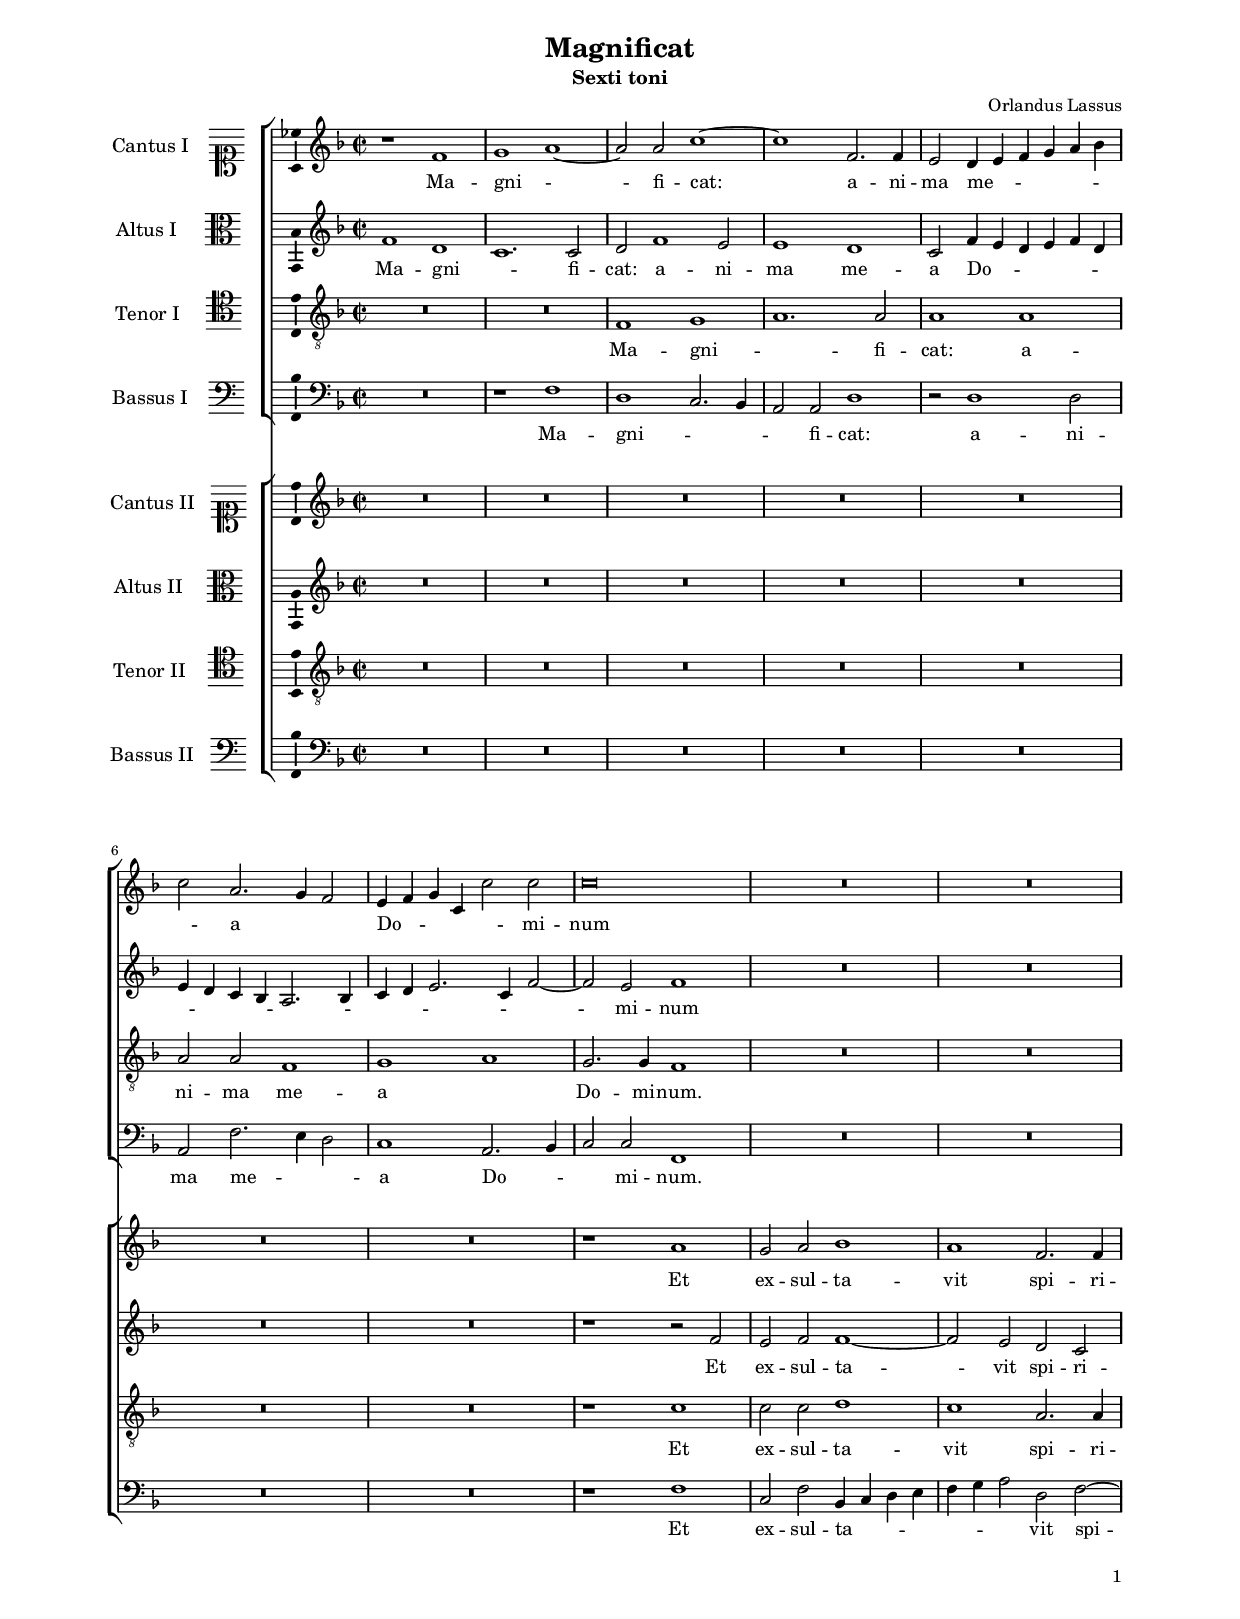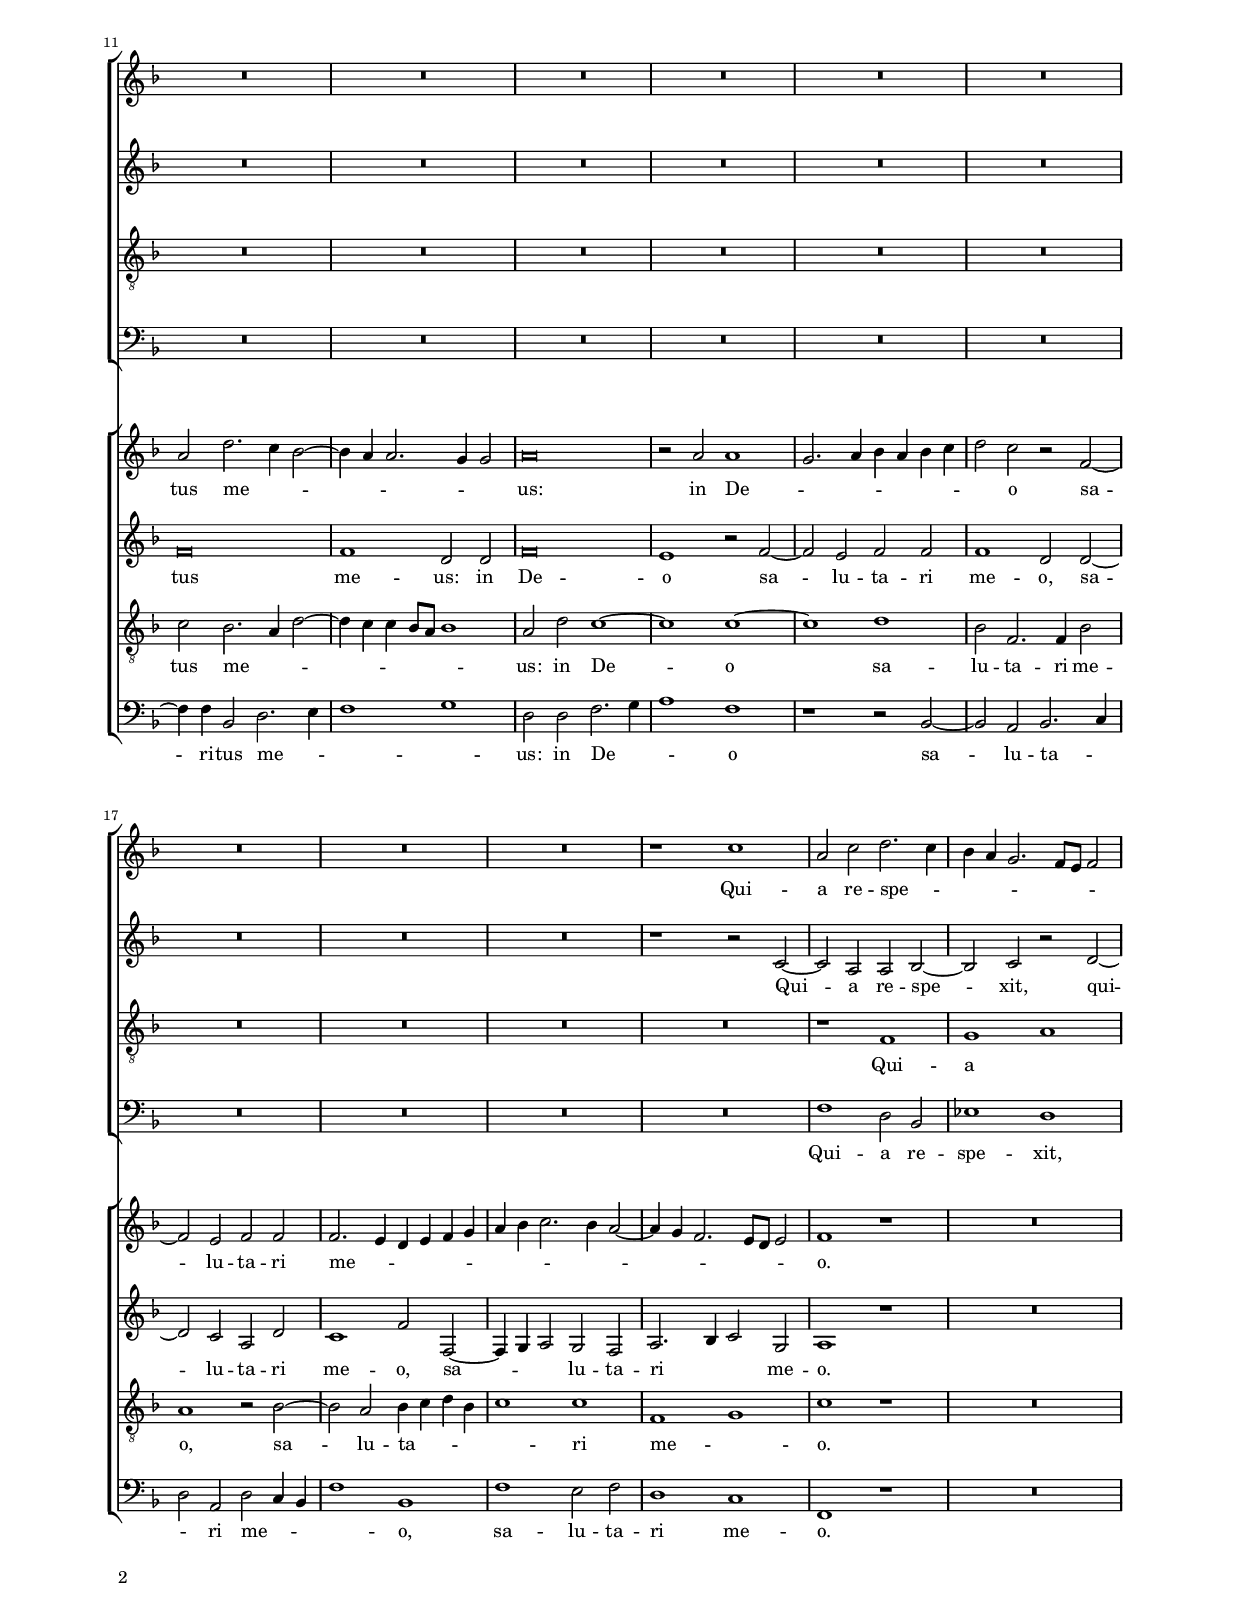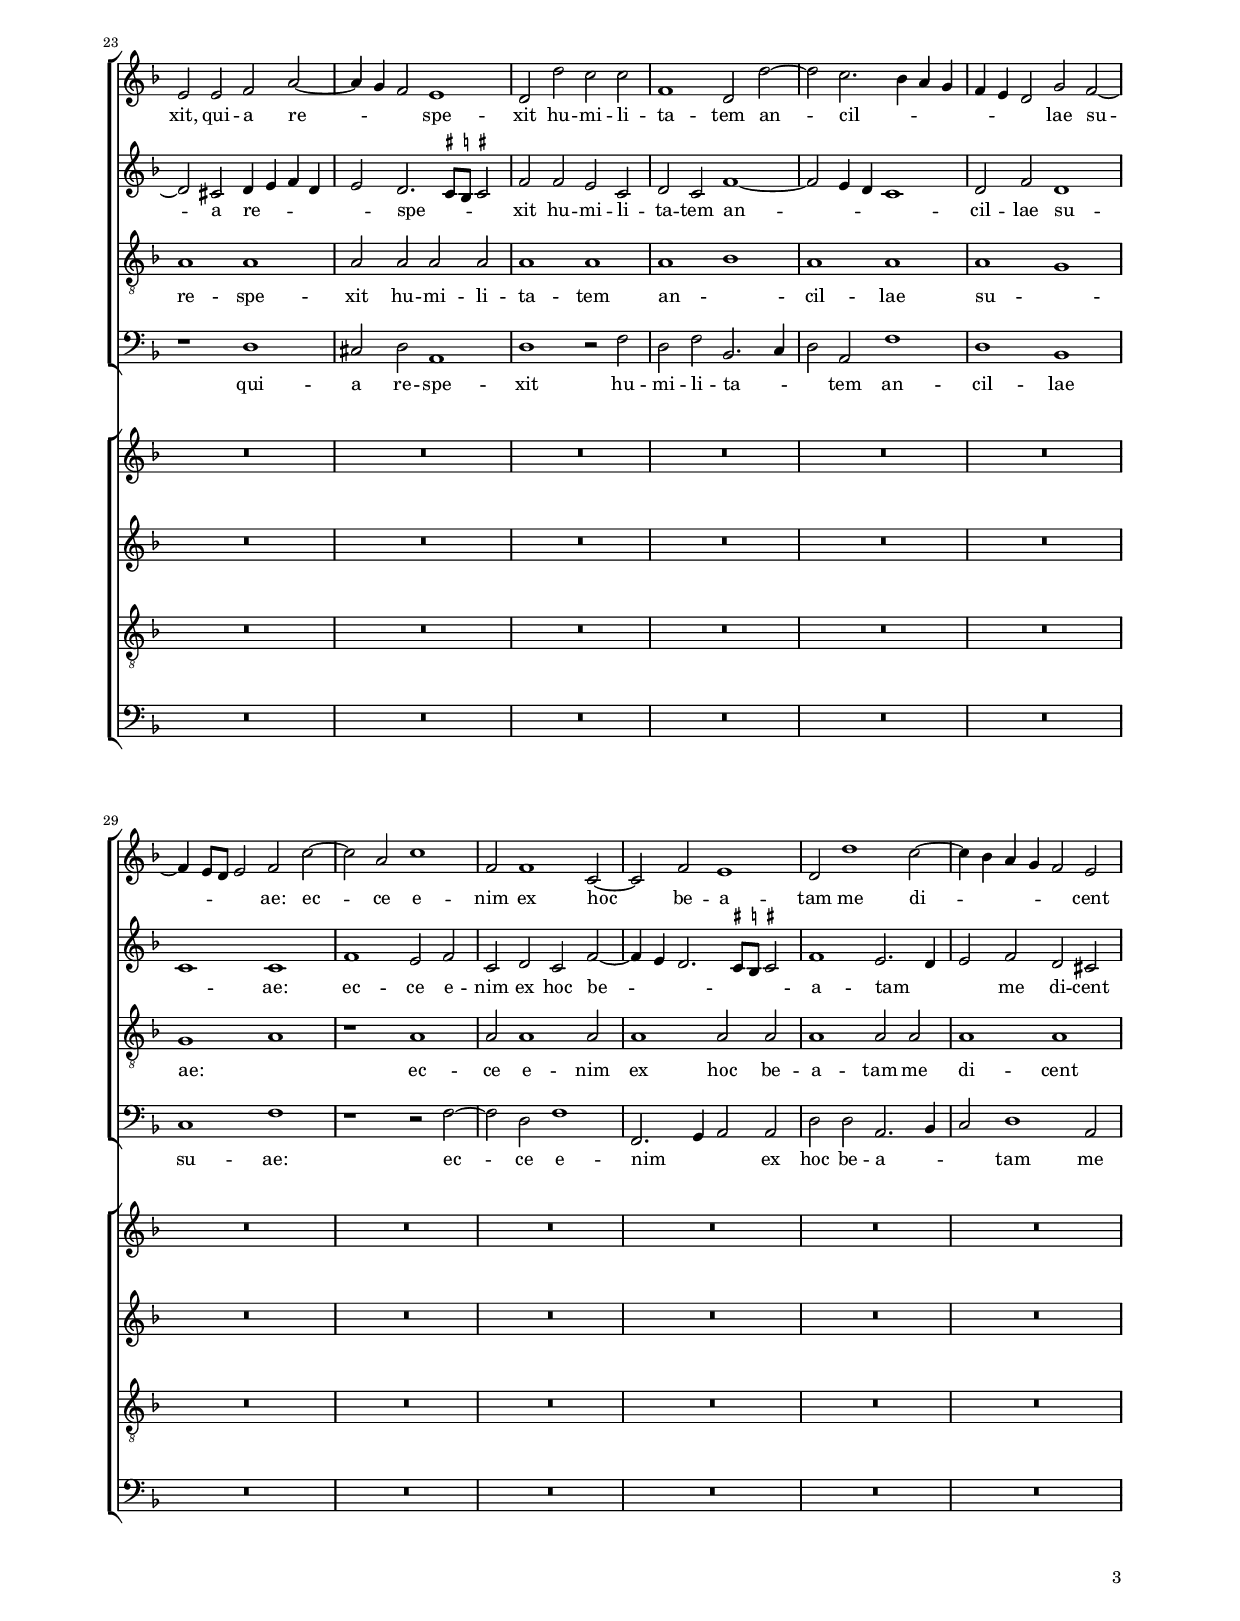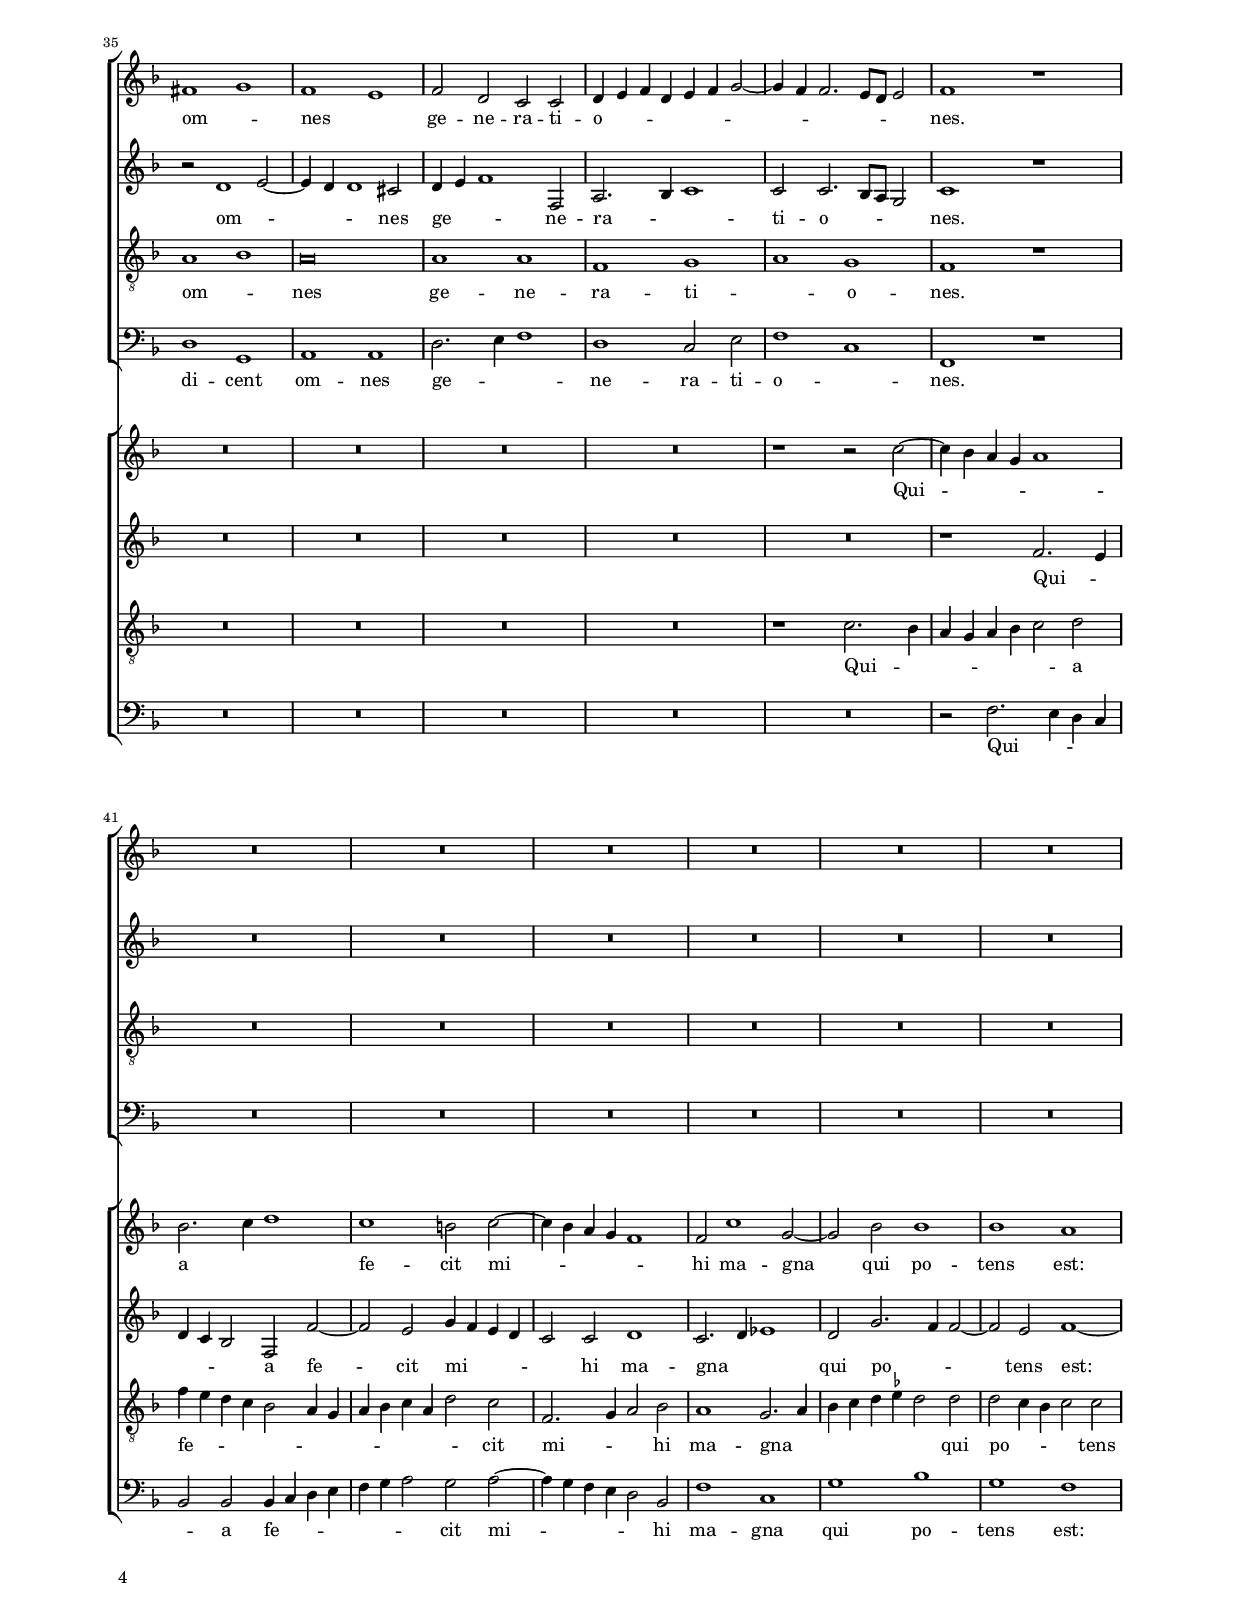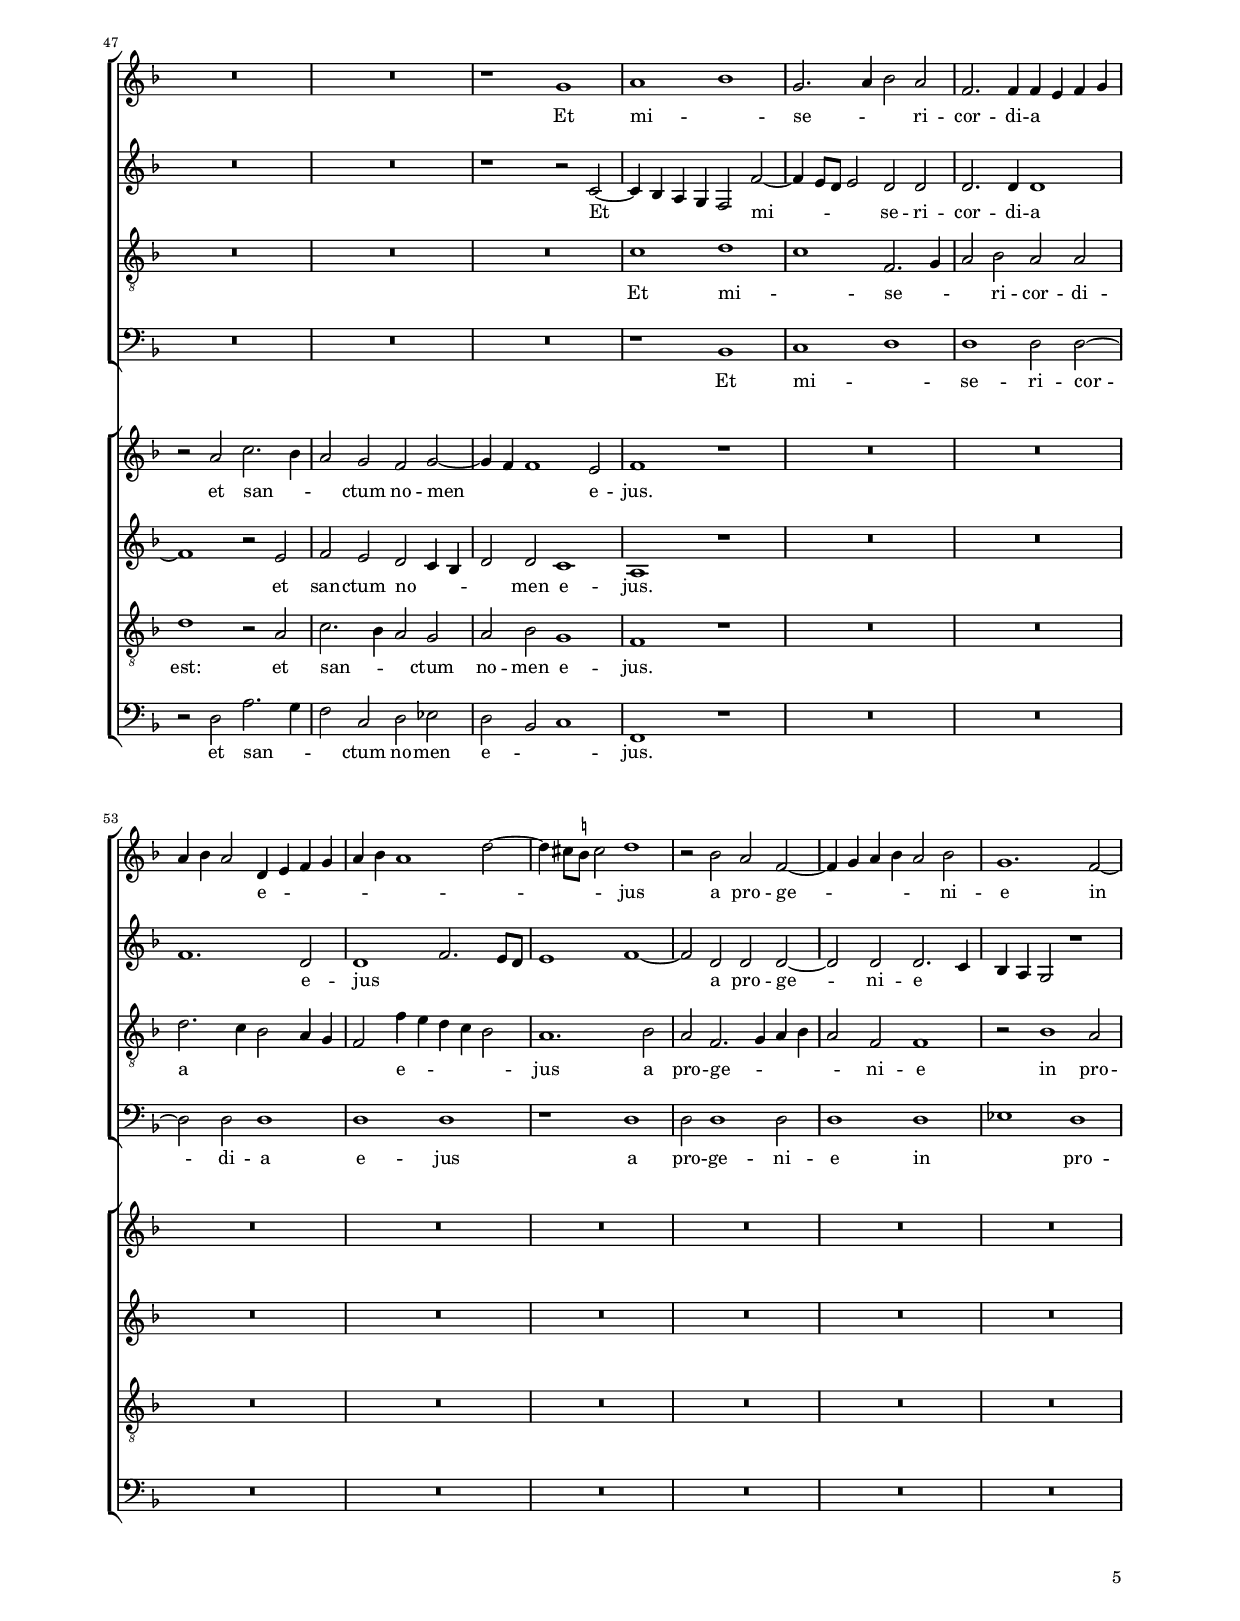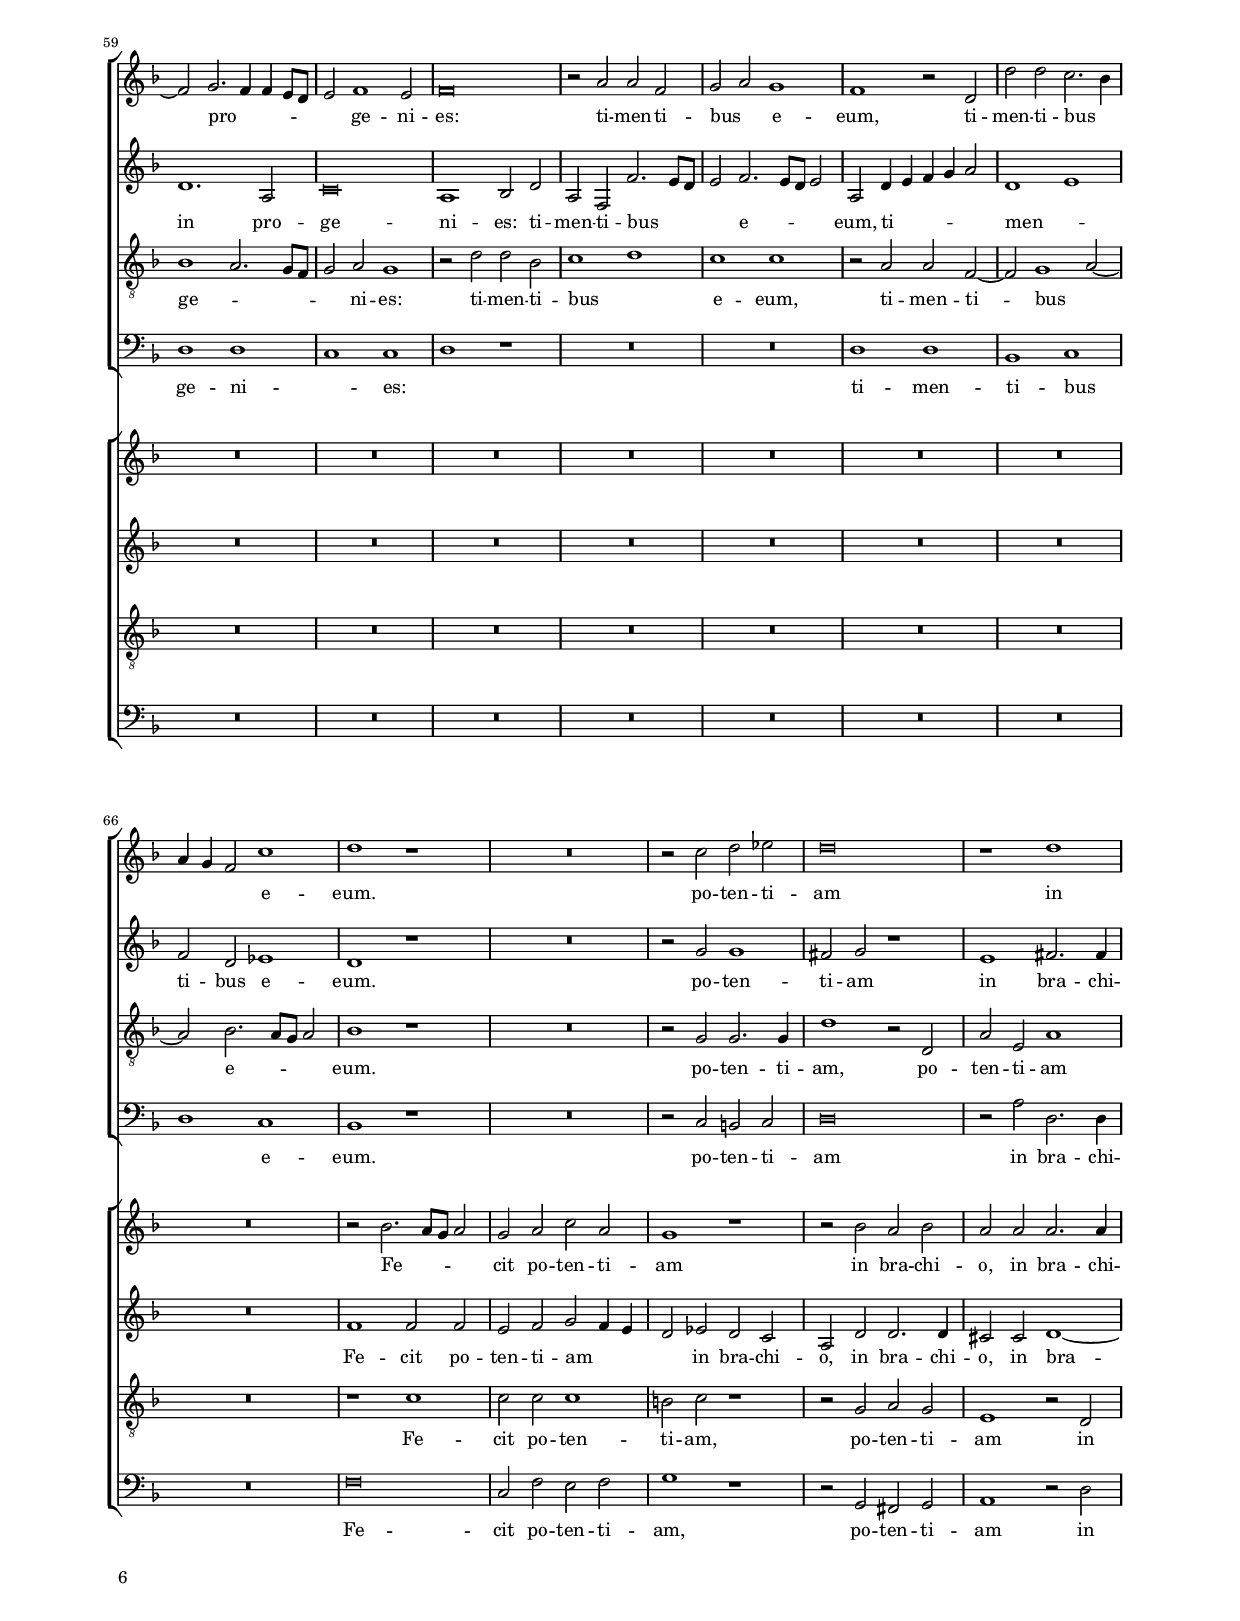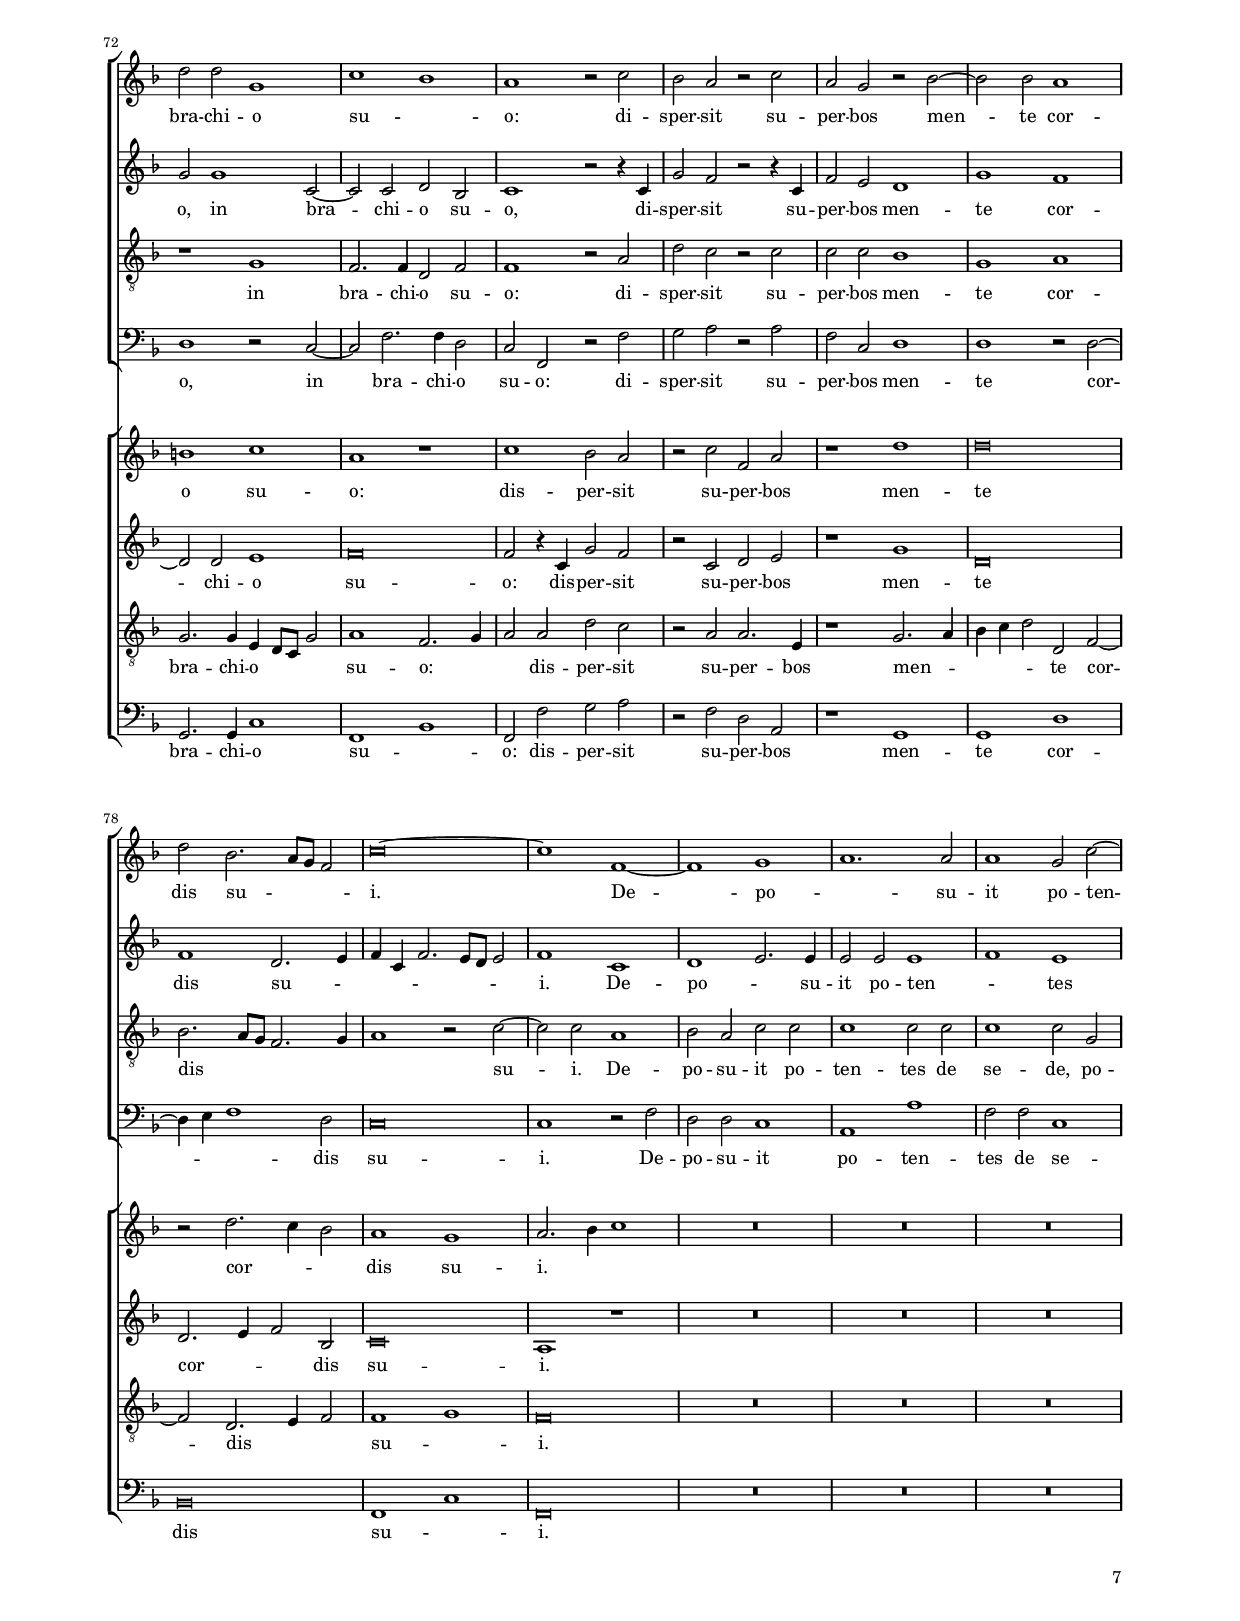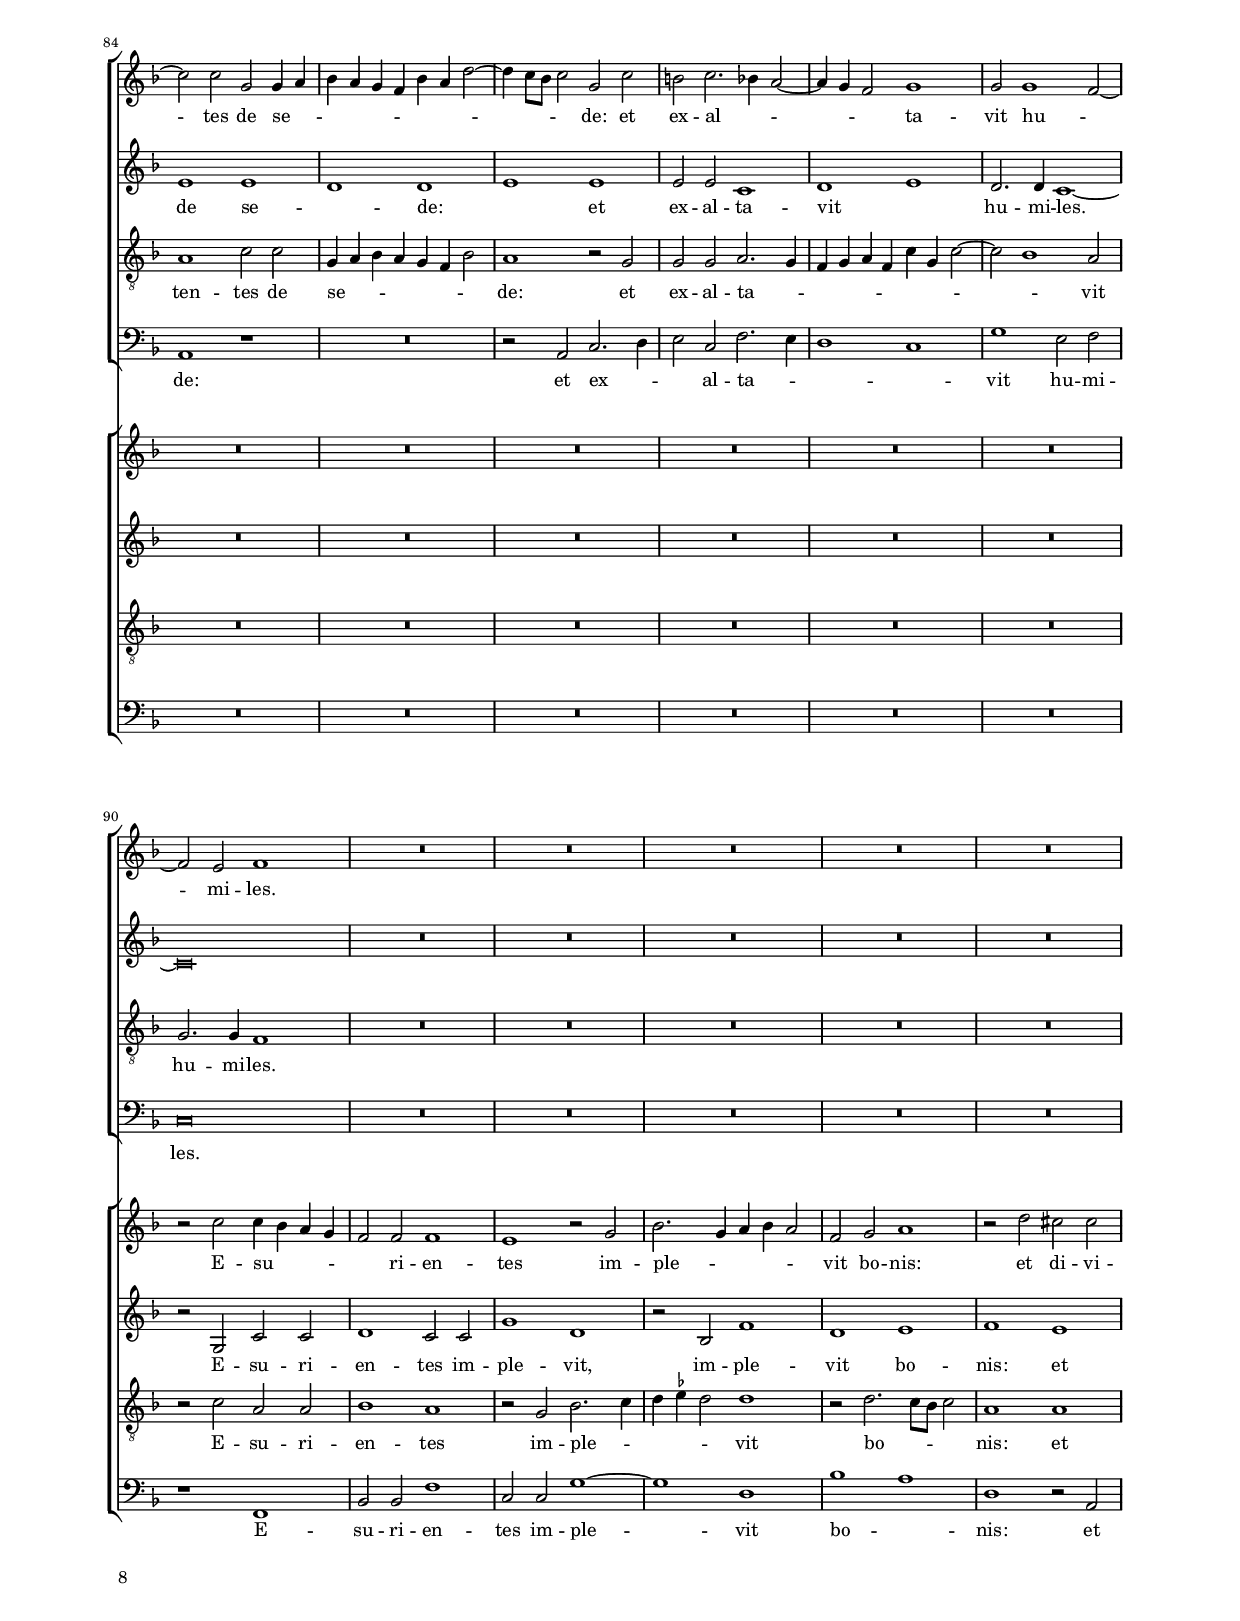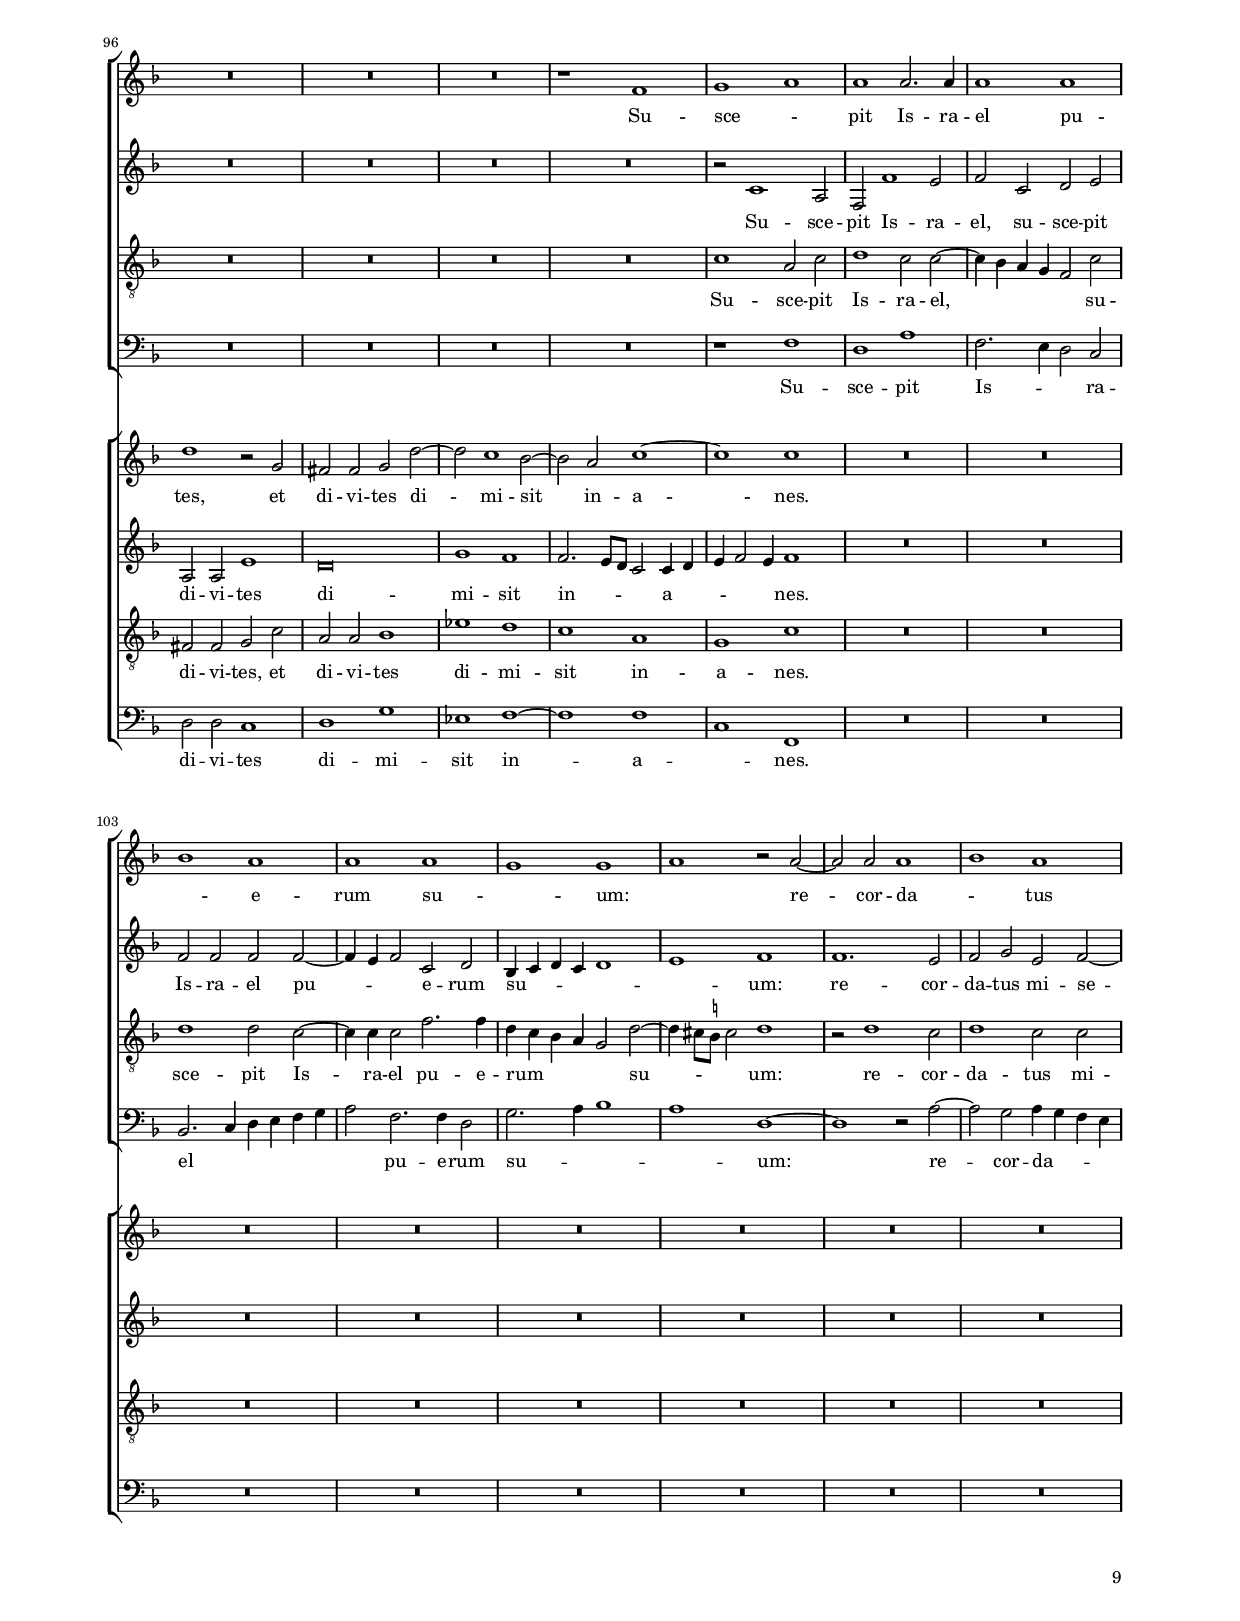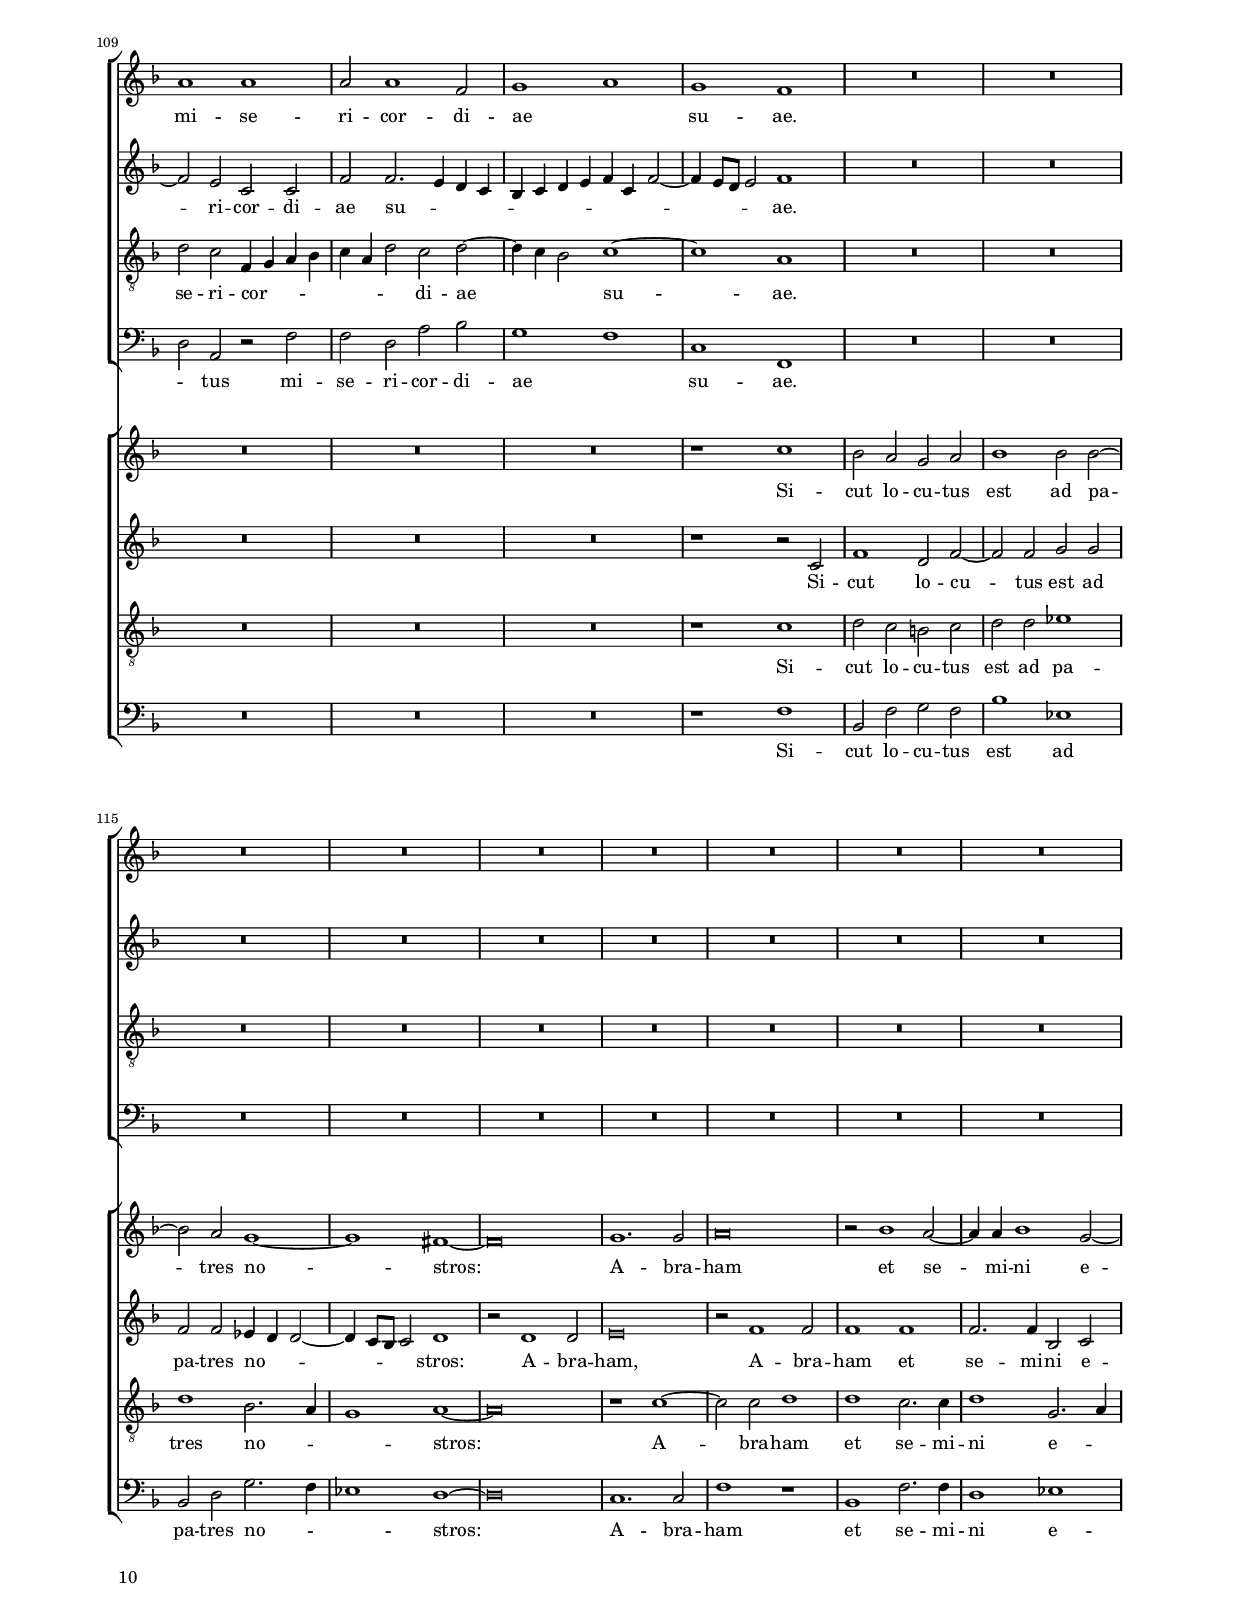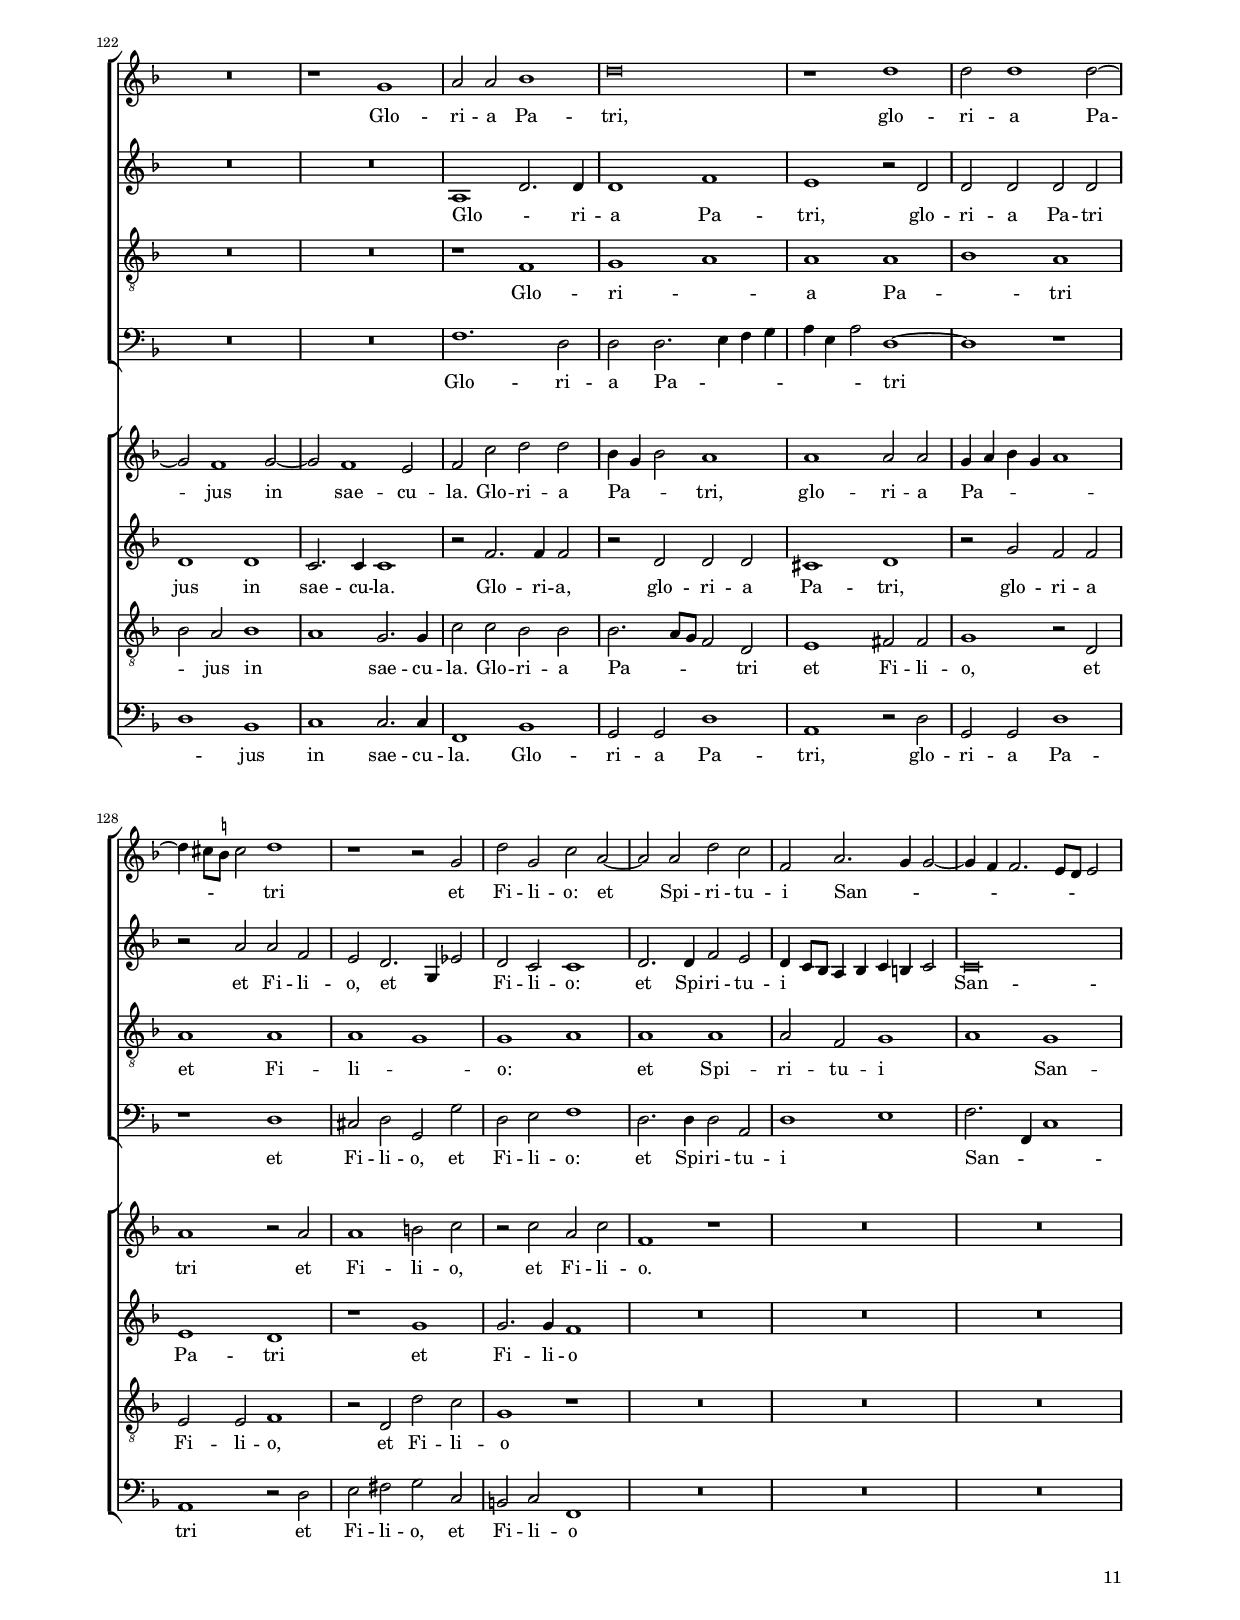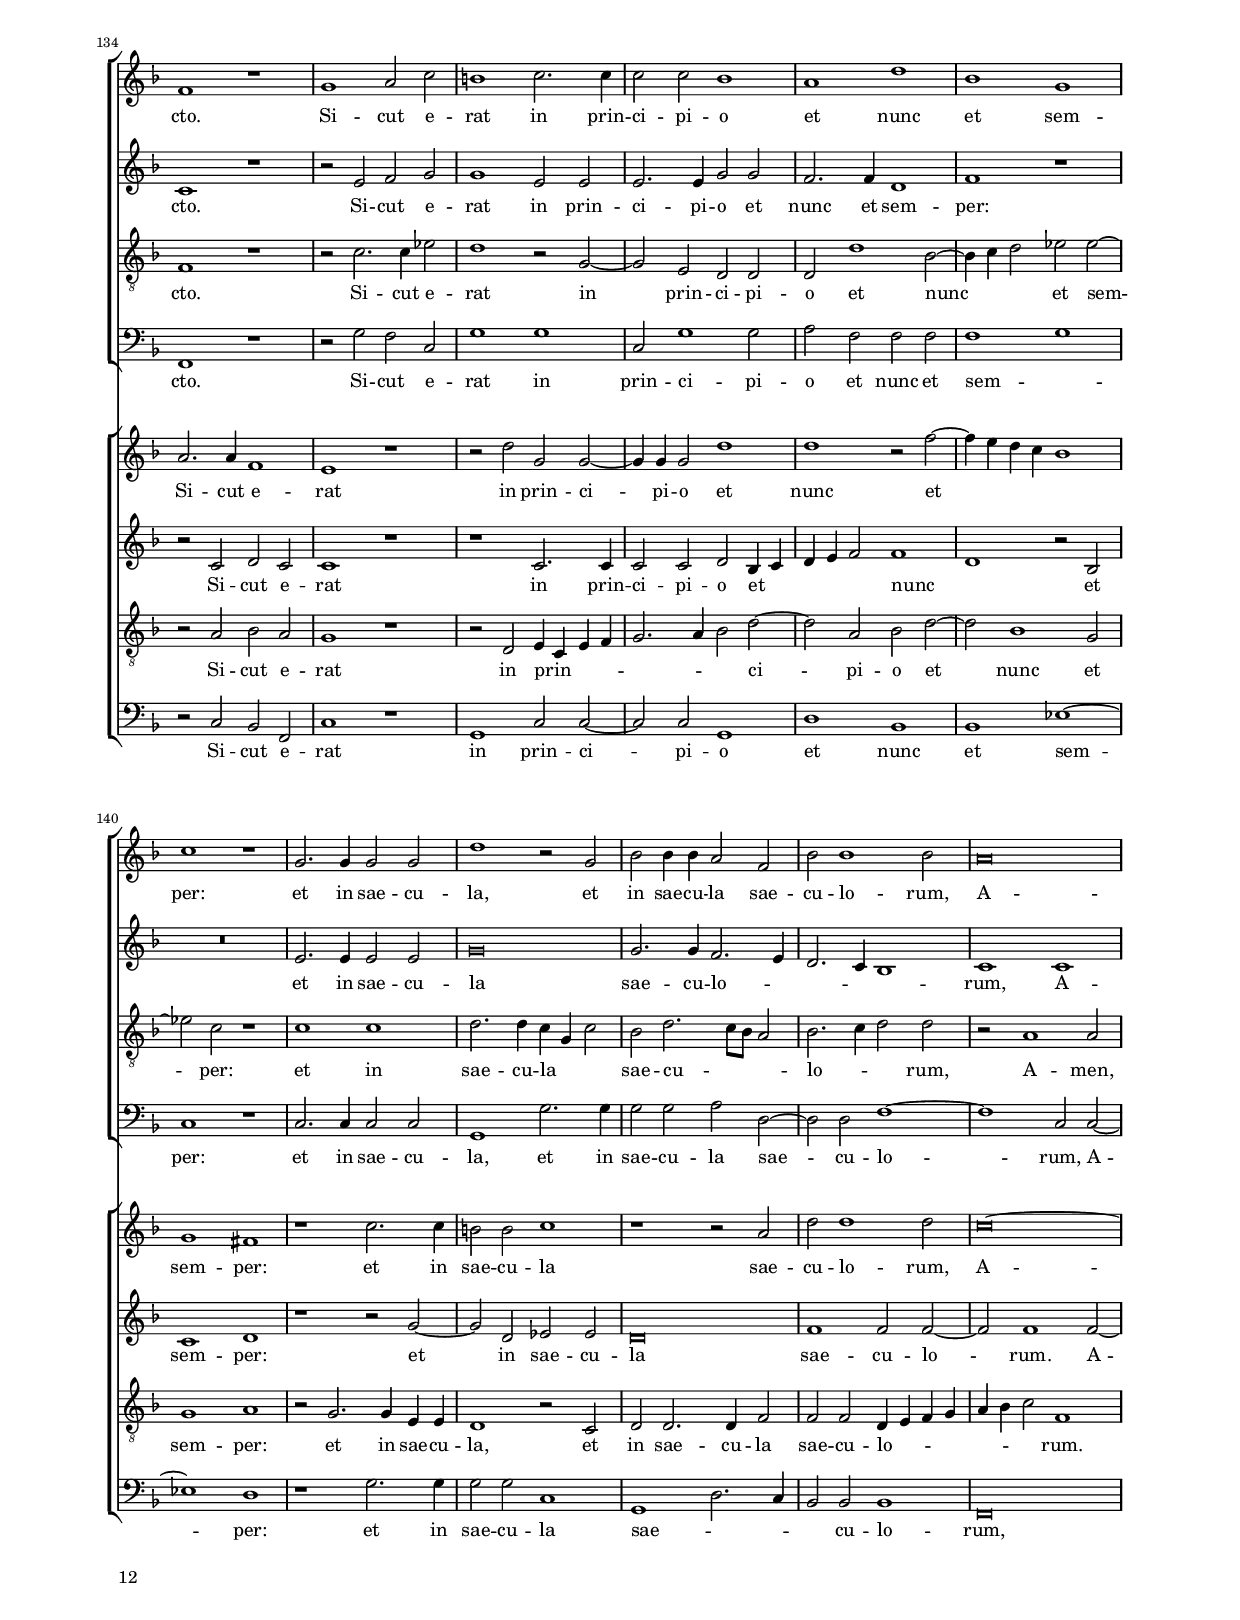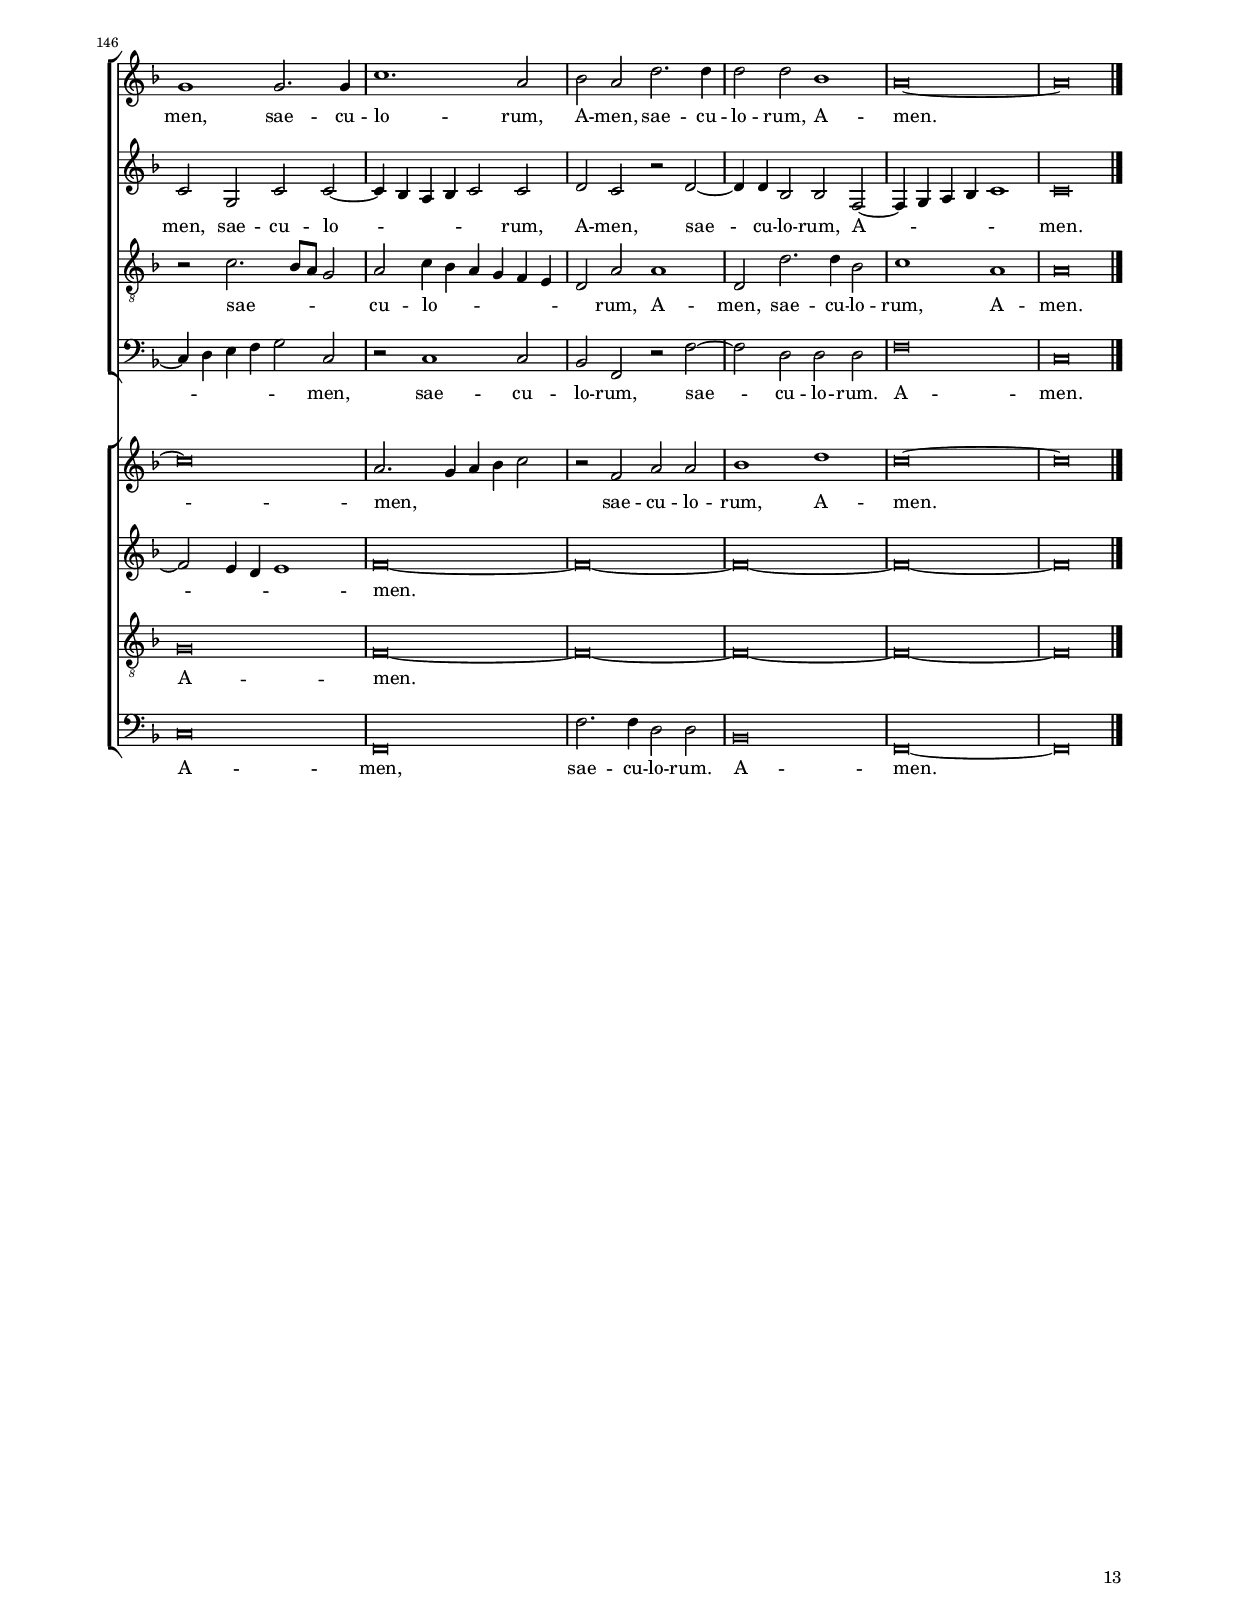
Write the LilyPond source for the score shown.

\header 
{
	title="Magnificat"
	subtitle="Sexti toni"
	composer="Orlandus Lassus"
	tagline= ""
}

\version "2.24.0"
\include "deutsch.ly"
#(set-global-staff-size 15)
% #(set-default-paper-size "letter")
#(ly:set-option 'point-and-click #f)


\paper
	{
	top-margin = 2 \cm
	bottom-margin = 1.4 \cm
	left-margin = 2 \cm
	right-margin = 2 \cm
	print-page-number = ##f
	ragged-bottom = ##f
	ragged-last-bottom = ##t
%   systems-per-page = 2
%   page-count = 6
	system-system-spacing = #'((basic-distance . 18) (minimum-distance . 14) (padding . 7) (strechability . 250))
	oddFooterMarkup=\markup   \fill-line { "" \fromproperty #'page:page-number-string }
	evenFooterMarkup=\markup  \fill-line { \fromproperty #'page:page-number-string "" }
	last-bottom-spacing = #'((basic-distance . 12) (minimum-distance . 7) (padding . 4))
	}


global =  
	{
	\key f \major
	\time 2/2 \set Score.measureLength = #(ly:make-moment 2/1)
	\skip 1*2*151 \bar "|."
	}

	ficta = { \once \set suggestAccidentals = ##t }
	
	forget = #(define-music-function (music) (ly:music?) #{
	\accidentalStyle forget
	$music
	\accidentalStyle default
	#})

	
incipitcantusprimus = \markup { \score {
	{
	\set Staff.instrumentName = \markup { \fontsize #1 "Cantus I" }
	\key c \major
	\clef soprano
	s4 \bar ""
	}
	\layout  {
	raggedright = ##t
	indent = 1.9 \cm
	line-width = 2.5 \cm
	\context { \Staff \remove Time_signature_engraver }
	\override Staff.Clef.Y-extent = #'(0 . 0)
	}} \hspace #1 }
      
incipitaltusprimus = \markup { \score {
	{
	\set Staff.instrumentName = \markup { \fontsize #1 "Altus I" }
	\key c \major
	\clef alto
	s4 \bar ""
	}
	\layout  {
	raggedright = ##t
	indent = 1.9 \cm
	line-width = 2.5 \cm
	\context { \Staff \remove Time_signature_engraver }
	\override Staff.Clef.Y-extent = #'(0 . 0)
	}} \hspace #1 }
      
incipittenorprimus = \markup { \score {
	{
	\set Staff.instrumentName = \markup { \fontsize #1 "Tenor I" }
	\key c \major
	\clef tenor
	s4 \bar ""
	}
	\layout  {
	raggedright = ##t
	indent = 1.9 \cm
	line-width = 2.5 \cm
	\context { \Staff \remove Time_signature_engraver }
	\override Staff.Clef.Y-extent = #'(0 . 0)
	}} \hspace #1 }


incipitbassusprimus = \markup { \score {
	{
	\set Staff.instrumentName = \markup { \fontsize #1 "Bassus I" }
	\key c \major
	\clef bass
	s4 \bar ""
	}
	\layout  {
	raggedright = ##t
	indent = 1.9 \cm
	line-width = 2.5 \cm
	\context { \Staff \remove Time_signature_engraver }
	\override Staff.Clef.Y-extent = #'(0 . 0)
	}} \hspace #1 }

incipitcantussecundus = \markup { \score {
	{
	\set Staff.instrumentName = \markup { \fontsize #1 "Cantus II" }
	\key c \major
	\clef soprano
	s4 \bar ""
	}
	\layout  {
	raggedright = ##t
	indent = 1.9 \cm
	line-width = 2.5 \cm
	\context { \Staff \remove Time_signature_engraver }
	\override Staff.Clef.Y-extent = #'(0 . 0)
	}} \hspace #1 }


incipitaltussecundus = \markup { \score {
	{
	\set Staff.instrumentName = \markup { \fontsize #1 "Altus II" }
	\key c \major
	\clef alto
	s4 \bar ""
	}
	\layout  {
	raggedright = ##t
	indent = 1.9 \cm
	line-width = 2.5 \cm
	\context { \Staff \remove Time_signature_engraver }
	\override Staff.Clef.Y-extent = #'(0 . 0)
	}} \hspace #1 }


incipittenorsecundus = \markup { \score {
	{
	\set Staff.instrumentName = \markup { \fontsize #1 "Tenor II" }
	\key c \major
	\clef tenor
	s4 \bar ""
	}
	\layout  {
	raggedright = ##t
	indent = 1.9 \cm
	line-width = 2.5 \cm
	\context { \Staff \remove Time_signature_engraver }
	\override Staff.Clef.Y-extent = #'(0 . 0)
	}} \hspace #1 }	


incipitbassussecundus = \markup { \score {
	{
	\set Staff.instrumentName = \markup { \fontsize #1 "Bassus II" }
	\key c \major
	\clef bass
	s4 \bar ""
	}
	\layout  {
	raggedright = ##t
	indent = 1.9 \cm
	line-width = 2.5 \cm
	\context { \Staff \remove Time_signature_engraver }
	\override Staff.Clef.Y-extent = #'(0 . 0)
	}} \hspace #1 }

cantusprimus =  \relative c''
	{
	r1 f,
	g1 a~
	a2 a c1~
	c1 f,2. f4
%5
	e2 d4 e f g a b |
	c2 a2. g4 f2
	e4 f g c, c'2 c
	c\breve
	R\breve
%10
	R\breve |
	R\breve
	R\breve
	R\breve
	R\breve
%15
	R\breve |
	R\breve
	R\breve
	R\breve
	R\breve
%20
	r1 c |
	a2 c d2. c4
	b4 a g2. f8 e f2
	e2 e f a~
	a4 g f2 e1
%25
	d2 d' c c |
	f,1 d2 d'~
	d2 c2. b4 a g
	f4 e d2 g f~
	f4 e8 d e2 f2 c'~
%30
	c2 a c1 |
	f,2 f1 c2~
	c2 f e1
	d2 d'1 c2~
	c4 b a g f2 e
%35
	fis1 g |
	f1 e
	f2 d c c
	d4 e f d e f g2~
	g4 f f2. e8 d e2
%40
	f1 r |
	R\breve
	R\breve
	R\breve
	R\breve
%45
	R\breve |
	R\breve
	R\breve
	R\breve
	r1 g
%50
	a1 b |
	g2. a4 b2 a
	f2. f4 f e f g
	a4 b a2 d,4 e f g
	a4 b a1 d2~
%55
	d4 cis8 \ficta h cis2 d1 |
	r2 b a f~
	f4 g a b a2 b
	g1. f2~
	f2 g2. f4 f e8 d
%60
	e2 f1 e2 |
	f\breve
	r2 a a f
	g2 a g1
	f1 r2 d
%65
	d'2 d c2. b4 |
	a4 g f2 c'1
	d1 r
	R\breve
	r2 c d es
%70
	d\breve |
	r1 d
	d2 d g,1
	c1 b
	a1 r2 c
%75
	b2 a r c |
	a2 g r b~
	b2 b a1
	d2 b2. a8 g f2
	c'\breve~
%80
	c1 f,~ |
	f1 g
	a1. a2
	a1 g2 c~
	c2 c g g4 a
%85
	b4 a g f b a d2~ |
	d4 c8 b c2 g c
	h2 c2. b4 a2~
	a4 g f2 g1
	g2 g1 f2~
%90
	f2 e f1 |
	R\breve
	R\breve
	R\breve
	R\breve
%95
	R\breve |
	R\breve
	R\breve
	R\breve
	r1 f
%100
	g1 a |
	a1 a2. a4
	a1 a
	b1 a
	a1 a
%105
	g1 g |
	a1 r2 a~
	a2 a a1
	b1 a
	a1 a
%110
	a2 a1 f2 |
	g1 a
	g1 f
	R\breve
	R\breve
%115
	R\breve |
	R\breve
	R\breve
	R\breve
	R\breve
%120
	R\breve |
	R\breve
	R\breve
	r1 g
	a2 a b1
%125
	d\breve |
	r1 d
	d2 d1 d2~
	d4 cis8 \ficta h cis2 d1
	r1 r2 g,
%130
	d'2 g, c a~ |
	a2 a d c
	f,2 a2. g4 g2~
	g4 f f2. e8 d e2
	f1 r
%135
	g1 a2 c |
	h1 c2. c4
	c2 c b1
	a1 d
	b1 g
%140
	c1 r |
	g2. g4 g2 g
	d'1 r2 g,
	b2 b4 b a2 f
	b2 b1 b2
%145
	a\breve |
	g1 g2. g4
	c1. a2
	b2 a d2. d4
	d2 d b1
%150
	a\breve~
	a\breve |
	}

altusprimus =  \relative c' 
	{
	f1 d
	c1. c2
	d2 f1 e2
	e1 d
%5
	c2 f4 e d e f d |
	e4 d c b a2. b4
	c4 d e2. c4 f2~
	f2 e f1
	R\breve
%10
	R\breve |
	R\breve
	R\breve
	R\breve
	R\breve
%15
	R\breve |
	R\breve
	R\breve
	R\breve
	R\breve
%20
	r1 r2 c~ |
	c2 a a b~
	b2 c r d~
	d2 cis d4 e f d
	e2 d2. \ficta cis8 \ficta h \ficta cis!2
%25
	f2 f e c |
	d2 c f1~
	f2 e4 d c1
	d2 f d1
	c1 c
%30
	f1 e2 f |
	c2 d c f~
	f4 e d2. \ficta cis8 \ficta h \ficta cis!2
	f1 e2. d4
	e2 f d cis
%35
	r2 d1 e2~ |
	e4 d d1 cis2
	d4 e f1 f,2
	a2. b4 c1
	c2 c2. b8 a g2
%40
	c1 r |
	R\breve
	R\breve
	R\breve
	R\breve
%45
	R\breve |
	R\breve
	R\breve
	R\breve
	r1 r2 c~
%50
	c4 b a g f2 f'~ |
	f4 e8 d e2 d d
	d2. d4 d1
	f1. d2
	d1 f2. e8 d
%55
	e1 f~ |
	f2 d d d~
	d2 d d2. c4
	b4 a g2 r1
	d'1. a2
%60
	c\breve |
	a1 b2 d |
	a2 f f'2. e8 d
	e2 f2. e8 d e2
	a,2 d4 e f g a2
%65
	d,1 e |
	f2 d es1
	d1 r
	R\breve
	r2 g g1
%70
	fis2 g r1 |
	e1 fis2. fis4
	g2 g1 c,2~
	c2 c d b
	c1 r2 r4 c
%75
	g'2 f r r4 c |
	f2 e d1
	g1 f
	f1 d2. e4
	f4 c f2. e8 d e2
%80
	f1 c |
	d1 e2. e4
	e2 e e1
	f1 e
	e1 e
%85
	d1 d |
	e1 e
	e2 e c1
	d1 e
	d2. d4 c1~
%90
	c\breve |
	R\breve
	R\breve
	R\breve
	R\breve
%95
	R\breve |
	R\breve
	R\breve
	R\breve
	R\breve
%100
	r2 c1 a2 |
	f2 f'1 e2
	f2 c d e
	f2 f f f~
	f4 e f2 c d
%105
	b4 c d c d1 |
	e1 f
	f1. e2
	f2 g e f~
	f2 e c c
%110
	f2 f2. e4 d c |
	b4 c d e f c f2~
	f4 e8 d e2 f1
	R\breve
	R\breve
%115
	R\breve |
	R\breve
	R\breve
	R\breve
	R\breve
%120
	R\breve |
	R\breve
	R\breve
	R\breve
	a,1 d2. d4
%125
	d1 f |
	e1 r2 d
	d2 d d d
	r2 a' a f
	e2 d2. g,4 es'2
%130
	d2 c c1 |
	d2. d4 f2 e
	d4 c8 b a4 b c h c2
	c\breve
	c1 r
%135
	r2 e f g |
	g1 e2 e
	e2. e4 g2 g
	f2. f4 d1
	f1 r
%140
	R\breve |
	e2. e4 e2 e
	g\breve
	g2. g4 f2. e4
	d2. c4 b1
%145
	c1 c |
	c2 g c c~
	c4 b a b c2 c
	d2 c r d~
	d4 d b2 b f~
%150
	f4 g a b c1 |
	c\breve |
	}

tenorprimus =  \relative c' 
	{
	R\breve
	R\breve
	f,1 g
	a1. a2
%5
	a1 a |
	a2 a f1
	g1 a
	g2. g4 f1
	R\breve
%10
	R\breve |
	R\breve
	R\breve
	R\breve
	R\breve
%15
	R\breve |
	R\breve
	R\breve
	R\breve
	R\breve
%20
	R\breve |
	r1 f
	g1 a
	a1 a
	a2 a a a
%25
	a1 a |
	a1 b
	a1 a
	a1 g
	g1 a
%30
	r1 a |
	a2 a1 a2
	a1 a2 a
	a1 a2 a
	a1 a
%35
	a1 b |
	a\breve
	a1 a
	f1 g
	a1 g
%40
	f1 r |
	R\breve
	R\breve
	R\breve
	R\breve
%45
	R\breve |
	R\breve
	R\breve
	R\breve
	R\breve
%50
	c'1 d |
	c1 f,2. g4
	a2 b a a
	d2. c4 b2 a4 g
	f2 f'4 e d c b2
%55
	a1. b2 |
	a2 f2. g4 a b
	a2 f f1
	r2 b1 a2
	b1 a2. g8 f
%60
	g2 a g1 |
	r2 d' d b
	c1 d
	c1 c
	r2 a a f~
%65
	f2 g1 a2~ |
	a2 b2. a8 g a2
	b1 r
	R\breve
	r2 g g2. g4
%70
	d'1 r2 d, |
	a'2 e a1
	r1 g
	f2. f4 d2 f
	f1 r2 a
%75
	d2 c r c |
	c2 c b1
	g1 a
	b2. a8 g f2. g4
	a1 r2 c~
%80
	c2 c a1 |
	b2 a c c
	c1 c2 c
	c1 c2 g
	a1 c2 c
%85
	g4 a b a g f b2 |
	a1 r2 g
	g2 g a2. g4
	f4 g a f c' g c2~
	c2 b1 a2
%90
	g2. g4 f1 |
	R\breve
	R\breve
	R\breve
	R\breve
%95
	R\breve |
	R\breve
	R\breve
	R\breve
	R\breve
%100
	c'1 a2 c |
	d1 c2 c~
	c4 b a g f2 c'
	d1 d2 c~
	c4 c c2 f2. f4
%105
	d4 c b a g2 d'~ |
	d4 cis8 \ficta h cis2 d1
	r2 d1 c2
	d1 c2 c
	d2 c f,4 g a b
%110
	c4 a d2 c d~ |
	d4 c b2 c1~
	c1 a
	R\breve
	R\breve
%115
	R\breve |
	R\breve
	R\breve
	R\breve
	R\breve
%120
	R\breve |
	R\breve
	R\breve
	R\breve
	r1 f
%125
	g1 a |
	a1 a
	b1 a
	a1 a
	a1 g
%130
	g1 a |
	a1 a
	a2 f g1
	a1 g
	f1 r
%135
	r2 c'2. c4 es2 |
	d1 r2 g,~
	g2 e d d
	d2 d'1 b2~
	b4 c d2 es es~
%140
	es2 c r1 |
	c1 c
	d2. d4 c g c2
	b2 d2. c8 b a2
	b2. c4 d2 d
%145
	r2 a1 a2 |
	r2 c2. b8 a g2
	a2 c4 b a g f e
	d2 a' a1
	d,2 d'2. d4 b2
%150
	c1 a |
	a\breve |
	}

bassusprimus  =  \relative c 
	{
	R\breve
	r1 f
	d1 c2. b4
	a2 a d1
%5
	r2 d1 d2 |
	a2 f'2. e4 d2
	c1 a2. b4
	c2 c f,1
	R\breve
%10
	R\breve |
	R\breve
	R\breve
	R\breve
	R\breve
%15
	R\breve |
	R\breve
	R\breve
	R\breve
	R\breve
%20
	R\breve |
	f'1 d2 b
	es1 d
	r1 d
	cis2 d a1
%25
	d1 r2 f |
	d2 f b,2. c4
	d2 a f'1
	d1 b
	c1 f
%30
	r1 r2 f~ |
	f2 d f1
	f,2. g4 a2 a
	d2 d a2. b4
	c2 d1 a2
%35
	d1 g, |
	a1 a
	d2. e4 f1
	d1 c2 e
	f1 c
%40
	f,1 r |
	R\breve
	R\breve
	R\breve
	R\breve
%45
	R\breve |
	R\breve
	R\breve
	R\breve
	R\breve
%50
	r1 b |
	c1 d
	d1 d2 d~
	d2 d d1
	d1 d
%55
	r1 d |
	d2 d1 d2
	d1 d
	es1 d
	d1 d
%60
	c1 c |
	d1 r
	R\breve
	R\breve
	d1 d
%65
	b1 c |
	d1 c
	b1 r
	R\breve
	r2 c h c
%70
	d\breve |
	r2 a' d,2. d4
	d1 r2 c~
	c2 f2. f4 d2
	c2 f, r f'
%75
	g2 a r a |
	f2 c d1
	d1 r2 d~
	d4 e f1 d2
	c\breve
%80
	c1 r2 f |
	d2 d c1
	a1 a'
	f2 f c1
	a1 r
%85
	R\breve |
	r2 a c2. d4
	e2 c f2. e4
	d1 c
	g'1 e2 f
%90
	c\breve |
	R\breve
	R\breve
	R\breve
	R\breve
%95
	R\breve |
	R\breve
	R\breve
	R\breve
	R\breve
%100
	r1 f |
	d1 a'
	f2. e4 d2 c
	b2. c4 d e f g
	a2 f2. f4 d2
%105
	g2. a4 b1 |
	a1 d,~
	d1 r2 a'~
	a2 g a4 g f e
	d2 a r f' |
%110
	f2 d a' b
	g1 f
	c1 f,
	R\breve
	R\breve
%115
	R\breve |
	R\breve
	R\breve
	R\breve
	R\breve
%120
	R\breve |
	R\breve
	R\breve
	R\breve
	f'1. d2
%125
	d2 d2. e4 f g |
	a4 e a2 d,1~
	d1 r
	r1 d
	cis2 d g, g'
%130
	d2 e f1 |
	d2. d4 d2 a
	d1 e
	f2. f,4 c'1
	f,1 r
%135
	r2 g' f c |
	g'1 g
	c,2 g'1 g2
	a2 f f f
	f1 g
%140
	c,1 r |
	c2. c4 c2 c
	g1 g'2. g4
	g2 g a d,~
	d2 d f1~
%145
	f1 c2 c~ |
	c4 d e f g2 c,
	r2 c1 c2
	b2 f r f'~
	f2 d d d
%150
	f\breve
	c\breve |
	}

cantussecundus =  \relative c''
	{
	R\breve
	R\breve
	R\breve
	R\breve
%5
	R\breve |
	R\breve
	R\breve
	r1 a
	g2 a b1
%10
	a1 f2. f4 |
	a2 d2. c4 b2~
	b4 a a2. g4 g2
	a\breve
	r2 a a1
%15
	g2. a4 b a b c |
	d2 c r2 f,~
	f2 e f f
	f2. e4 d e f g
	a4 b c2. b4 a2~
%20
	a4 g f2. e8 d e2 |
	f1 r
	R\breve
	R\breve
	R\breve
%25
	R\breve |
	R\breve
	R\breve
	R\breve
	R\breve
%30
	R\breve |
	R\breve
	R\breve
	R\breve
	R\breve
%35
	R\breve |
	R\breve
	R\breve
	R\breve
	r1 r2 c'~
%40
	c4 b a g a1 |
	b2. c4 d1
	c1 h2 c~
	c4 b a g f1
	f2 c'1 g2~
%45
	g2 b b1 |
	b1 a
	r2 a c2. b4
	a2 g f g~
	g4 f f1 e2
%50
	f1 r |
	R\breve
	R\breve
	R\breve
	R\breve
%55
	R\breve |
	R\breve
	R\breve
	R\breve
	R\breve
%60
	R\breve |
	R\breve
	R\breve
	R\breve
	R\breve
%65
	R\breve |
	R\breve
	r2 b2. a8 g a2
	g2 a c a
	g1 r
%70
	r2 b a b |
	a2a a2. a4
	h1 c
	a1 r
	c1 b2 a
%75
	r2 c f, a |
	r1 d
	d\breve
	r2 d2. c4 b2
	a1 g
%80
	a2. b4 c1 |
	R\breve
	R\breve
	R\breve
	R\breve
%85
	R\breve |
	R\breve
	R\breve
	R\breve
	R\breve
%90
	r2 c c4 b a g |
	f2 f f1
	e1 r2 g
	b2. g4 a b a2
	f2 g a1
%95
	r2 d cis cis |
	d1 r2 g,
	fis2 fis g d'~
	d2 c1 b2~
	b2 a c1~
%100
	c1 c |
	R\breve
	R\breve
	R\breve
	R\breve
%105
	R\breve |
	R\breve
	R\breve
	R\breve
	R\breve
%110
	R\breve |
	R\breve
	r1 c
	b2 a g a
	b1 b2 b~
%115
	b2 a g1~ |
	g1 fis~
	fis\breve
	g1. g2
	a\breve
%120
	r2 b1 a2~ |
	a4 a b1 g2~
	g2 f1 g2~
	g2 f1 e2
	f2 c' d d
%125
	b4 g b2 a1 |
	a1 a2 a
	g4 a b g a1
	a1 r2 a
	a1 h2 c
%130
	r2 c a c |
	f,1 r
	R\breve
	R\breve
	a2. a4 f1
%135
	e1 r |
	r2 d' g, g~
	g4 g g2 d'1
	d1 r2 f~
	f4 e d c b1
%140
	g1 fis |
	r1 c'2. c4
	h2 h c1
	r1 r2 a
	d2 d1 d2
%145
	c\breve~ |
	c\breve
	a2. g4 a b c2
	r2 f, a a
	b1 d
%150
	c\breve~
	c\breve |
	}

altussecundus =  \relative c'
	{
	R\breve
	R\breve
	R\breve
	R\breve
%5
	R\breve |
	R\breve
	R\breve
	r1 r2 f
	e2 f f1~
%10
	f2 e d c |
	f\breve
	f1 d2 d
	f\breve
	e1 r2 f~
%15
	f2 e f f |
	f1 d2 d~
	d2 c a d
	c1 f2 f,~
	f4 g a2 g f
%20
	a2. b4 c2 g |
	a1 r
	R\breve
	R\breve
	R\breve
%25
	R\breve |
	R\breve
	R\breve
	R\breve
	R\breve
%30
	R\breve |
	R\breve
	R\breve
	R\breve
	R\breve
%35
	R\breve |
	R\breve
	R\breve
	R\breve
	R\breve
%40
	r1 f'2. e4
	d4 c b2 f f'~
	f2 e g4 f e d
	c2 c d1
	c2. d4 es1
%45
	d2 g2. f4 f2~ |
	f2 e f1~
	f1 r2 e
	f2 e d c4 b
	d2 d c1
%50
	a1 r |
	R\breve
	R\breve
	R\breve
	R\breve
%55
	R\breve |
	R\breve
	R\breve
	R\breve
	R\breve
%60
	R\breve |
	R\breve
	R\breve
	R\breve
	R\breve
%65
	R\breve |
	R\breve
	f'1 f2 f
	e2 f g f4 e
	d2 es d c
%70
	a2 d d2. d4 |
	cis2 cis d1~
	d2 d e1
	f\breve
	f2 r4 c g'2 f
%75
	r2 c d e |
	r1 g
	d\breve
	d2. e4 f2 b,
	c\breve
%80
	a1 r |
	R\breve
	R\breve
	R\breve
	R\breve
%85
	R\breve |
	R\breve
	R\breve
	R\breve
	R\breve
%90
	r2 g c c |
	d1 c2 c
	g'1 d
	r2 b f'1
	d1 e
%95
	f1 e |
	a,2 a e'1
	d\breve
	g1 f
	f2. e8 d c2 c4 d
%100
	e4 f2 e4 f1 |
	R\breve
	R\breve
	R\breve
	R\breve
%105
	R\breve |
	R\breve
	R\breve
	R\breve
	R\breve
%110
	R\breve |
	R\breve
	r1 r2 c
	f1 d2 f~
	f2 f g g
%115
	f2 f es4 d d2~ |
	d4 c8 b c2 d1
	r2 d1 d2
	e\breve
	r2 f1 f2
%120
	f1 f |
	f2. f4 b,2 c
	d1 d
	c2. c4 c1
	r2 f2. f4 f2
%125
	r2 d d d |
	cis1 d
	r2 g f f
	e1 d
	r1 g
%130
	g2. g4 f1 |
	R\breve
	R\breve
	R\breve
	r2 c d c
%135
	c1 r |
	r1 c2. c4
	c2 c d b4 c
	d4 e f2 f1
	d1 r2 b
%140
	c1 d |
	r1 r2 g~
	g2 d es es
	d\breve
	f1 f2 f~
%145
	f2 f1 f2~ |
	f2 e4 d e1
	f\breve~
	f\breve~
	f\breve~
%150
	f\breve~
	f\breve |
	}
	
tenorsecundus =  \relative c'
	{
	R\breve
	R\breve
	R\breve
	R\breve
%5
	R\breve |
	R\breve
	R\breve
	r1 c
	c2 c d1
%10
	c1 a2. a4 |
	c2 b2. a4 d2~
	d4 c c b8 a b1
	a2 d c1~
	c1 c~
%15
	c1 d |
	b2 f2. f4 b2
	a1 r2 b~
	b2 a b4 c d b
	c1 c
%20
	f,1 g |
	c1 r
	R\breve
	R\breve
	R\breve
%25
	R\breve |
	R\breve
	R\breve
	R\breve
	R\breve
%30
	R\breve |
	R\breve
	R\breve
	R\breve
	R\breve
%35
	R\breve |
	R\breve
	R\breve
	R\breve
	r1 c2. b4
%40
	a4 g a b c2 d |
	f4 e d c b2 a4 g
	a4 b c a d2 c
	f,2. g4 a2 b
	a1 g2. a4
%45
	b4 c d \ficta es d2 d |
	d2 c4 b c2 c
	d1 r2 a
	c2. b4 a2 g
	a2 b g1
%50
	f1 r |
	R\breve
	R\breve
	R\breve
	R\breve
%55
	R\breve |
	R\breve
	R\breve
	R\breve
	R\breve
%60
	R\breve |
	R\breve
	R\breve
	R\breve
	R\breve
%65
	R\breve |
	R\breve
	r1 c'
	c2 c c1
	h2 c r1
%70
	r2 g a g |
	e1 r2 d
	g2. g4 e d8 c g'2
	a1 f2. g4
	a2 a d c
%75
	r2 a a2. e4 |
	r1 g2. a4
	b4 c d2 d, f~
	f2 d2. e4 f2
	f1 g
%80
	f\breve |
	R\breve
	R\breve
	R\breve
	R\breve
%85
	R\breve |
	R\breve
	R\breve
	R\breve
	R\breve
%90
	r2 c' a a |
	b1 a
	r2 g b2. c4
	d4 \ficta es d2 d1
	r2 d2. c8 b c2
%95
	a1 a |
	fis2 fis g c
	a2 a b1
	es1 d
	c1 a
%100
	g1 c |
	R\breve
	R\breve
	R\breve
	R\breve
%105
	R\breve |
	R\breve
	R\breve
	R\breve
	R\breve
%110
	R\breve |
	R\breve
	r1 c
	d2 c h c
	d2 d es1
%115
	d1 b2. a4 |
	g1 a~
	a\breve
	r1 c~
	c2 c d1
%120
	d1 c2. c4 |
	d1 g,2. a4
	b2 a b1
	a1 g2. g4
	c2 c b b
%125
	b2. a8 g f2 d |
	e1 fis2 fis
	g1 r2 d
	e2 e f1
	r2 d d' c
%130
	g1 r |
	R\breve
	R\breve
	R\breve
	r2 a b a
%135
	g1 r |
	r2 d e4 c e f
	g2. a4 b2 d~
	d2 a b d~
	d2 b1 g2
%140
	g1 a |
	r2 g2. g4 e e
	d1 r2 c
	d2 d2. d4 f2
	f2 f d4 e f g
%145
	a4 b c2 f,1 |
	g\breve
	f\breve~
	f\breve~
	f\breve~
%150
	f\breve~
	f\breve |
	}
	
bassussecundus =  \relative c
	{
	R\breve
	R\breve
	R\breve
	R\breve
%5
	R\breve |
	R\breve
	R\breve
	r1 f
	c2 f b,4 c d e
%10
	f4 g a2 d, f~ |
	f4 f b,2 d2. e4
	f1 g
	d2 d f2. g4
	a1 f
%15
	r1 r2 b,~ |
	b2 a b2. c4
	d2 a d c4 b
	f'1 b,
	f'1 e2 f
%20
	d1 c |
	f,1 r
	R\breve
	R\breve
	R\breve
%25
	R\breve |
	R\breve
	R\breve
	R\breve
	R\breve
%30
	R\breve |
	R\breve
	R\breve
	R\breve
	R\breve
%35
	R\breve |
	R\breve
	R\breve
	R\breve
	R\breve
%40
	r2 f'2. e4 d c |
	b2 b b4 c d e
	f4 g a2 g a~
	a4 g f e d2 b
	f'1 c
%45
	g'1 b |
	g1 f
	r2 d a'2. g4
	f2 c d es
	d2 b c1
%50
	f,1 r |
	R\breve
	R\breve
	R\breve
	R\breve
%55
	R\breve |
	R\breve
	R\breve
	R\breve
	R\breve
%60
	R\breve |
	R\breve
	R\breve
	R\breve
	R\breve
%65
	R\breve |
	R\breve
	f'\breve
	c2 f e f
	g1 r
%70
	r2 g, fis g |
	a1 r2 d
	g,2. g4 c1
	f,1 b
	f2 f' g a
%75
	r2 f d a |
	r1 g
	g1 d'
	b\breve
	f1 c'
%80
	f,\breve |
	R\breve
	R\breve
	R\breve
	R\breve
%85
	R\breve |
	R\breve
	R\breve
	R\breve
	R\breve
%90
	r1 f |
	b2 b f'1
	c2 c g'1~
	g1 d
	b'1 a
%95
	d,1 r2 a |
	d2 d c1
	d1 g
	es1 f~
	f1 f
%100
	c1 f, |
	R\breve
	R\breve
	R\breve
	R\breve
%105
	R\breve |
	R\breve
	R\breve
	R\breve
	R\breve
%110
	R\breve |
	R\breve
	r1 f'
	b,2 f' g f
	b1 es,
%115
	b2 d g2. f4 |
	es1 d~
	d\breve
	c1. c2
	f1 r
%120
	b,1 f'2. f4 |
	d1 es
	d1 b
	c1 c2. c4
	f,1 b
%125
	g2 g d'1 |
	a1 r2 d
	g,2 g d'1
	a1 r2 d
	e2 fis g c,
%130
	h2 c f,1 |
	R\breve
	R\breve
	R\breve
	r2 c' b f
%135
	c'1 r |
	g1 c2 c~
	c2 c g1
	d'1 b
	b1 es~
%140
	es1 d |
	r1 g2. g4
	g2 g c,1
	g1 d'2. c4
	b2 b b1
%145
	f\breve |
	c'\breve
	f,\breve
	f'2. f4 d2 d
	b\breve
%150
	f\breve~
	f\breve |
	}


lyricscantusprimus = \lyricmode {
	Ma -- gni -- _ fi -- cat: a -- ni -- ma me -- _ _ _ _ _ _ a _ _ Do -- _ _ _ _ mi -- num
	Qui -- a re -- spe -- _ _ _ _ _ _ _ xit,
	qui -- a re -- _ _ spe -- xit
	hu -- mi -- li -- ta -- tem an -- cil -- _ _ _ _ _ _ lae su -- _ _ _ ae:
	ec -- ce e -- nim ex hoc be -- a -- tam me di -- _ _ _ _ cent
	om -- _ nes _ ge -- ne -- ra -- ti -- o -- _ _ _ _ _ _ _ _ _ _ _ nes.
	Et mi -- _ se -- _ _ ri -- cor -- di -- a _ _ _ _ _ _ e -- _ _ _ _ _ _ _ _ _ _ jus
	a pro -- ge -- _ _ _ _ ni -- e in pro -- _ _ _ _ _ ge -- ni -- es:
	ti -- men -- ti -- bus _ e -- eum,
	ti -- men -- ti -- bus _ _ _ _ e -- eum.
	po -- ten -- ti -- am in bra -- chi -- o su -- _ o:
	di -- sper -- sit su -- per -- bos men -- te cor -- dis su -- _ _ _ i.
	De -- po -- _ su -- it po -- ten -- tes de se -- _ _ _ _ _ _ _ _ _ _ _ de:
	et ex -- al -- _ _ _ _ ta -- vit hu -- _ mi -- les.
	Su -- sce -- _ pit Is -- ra -- el pu -- _ e -- rum su -- _ um: _
	re -- cor -- da -- _ tus mi -- se -- ri -- cor -- di -- ae _ su -- ae.
	Glo -- ri -- a Pa -- tri,
	glo -- ri -- a Pa -- _ _ _ tri et Fi -- li -- o:
	et Spi -- ri -- tu -- i San -- _ _ _ _ _ _ _ cto.
	Si -- cut e -- rat in prin -- ci -- pi -- o et nunc et sem -- per:
	et in sae -- cu -- la,
	et in sae -- cu -- la sae -- cu -- lo -- rum, A -- men,
	sae -- cu -- lo -- rum, A -- men,
	sae -- cu -- lo -- rum, A -- men.
	}


lyricsaltusprimus = \lyricmode {
	Ma -- gni -- _ fi -- cat: a -- ni -- ma me -- a Do -- _ _ _ _ _ _ _ _ _ _ _ _ _ _ _ _ mi -- num
	Qui -- a re -- spe -- xit,
	qui -- a re -- _ _ _ _ spe -- _ _ _ xit
	hu -- mi -- li -- ta -- tem an -- _ _ _ cil -- lae su -- _ ae:
	ec -- ce e -- nim ex hoc be -- _ _ _ _ _ a -- tam _ _ me di -- cent
	om -- _ _ _ nes ge -- _ _ ne -- ra -- _ _ ti -- o -- _ _ _ nes.
	Et _ _ _ _ mi -- _ _ _ se -- ri -- cor -- di -- a _ e -- jus _ _ _ _ _
	a pro -- ge -- ni -- e _ _ _ _ in pro -- ge -- ni -- es:
	ti -- men -- ti -- bus _ _ _ e -- _ _ _ eum,
	ti -- _ _ _ _ men -- _ ti -- bus e -- eum.
	po -- ten -- ti -- am in bra -- chi -- o,
	in bra -- chi -- o su -- o,
	di -- sper -- sit su -- per -- bos men -- te cor -- dis su -- _ _ _ _ _ _ _ i.
	De -- po -- _ su -- it po -- ten -- _ tes de se -- _ de: _
	et ex -- al -- ta -- vit _ hu -- mi -- les.
	Su -- sce -- pit Is -- ra -- el,
	su -- sce -- pit Is -- ra -- el pu -- _ _ e -- rum su -- _ _ _ _ _ um:
	re -- cor -- da -- tus mi -- se -- ri -- cor -- di -- ae su -- _ _ _ _ _ _ _ _ _ _ _ _ _ ae.
	Glo -- _ ri -- a Pa -- tri,
	glo -- ri -- a Pa -- tri et Fi -- li -- o,
	et _ _ Fi -- li -- o:
	et Spi -- ri -- tu -- i _ _ _ _ _ _ _ San -- cto.
	Si -- cut e -- rat in prin -- ci -- pi -- o et nunc et sem -- per:
	et in sae -- cu -- la sae -- cu -- lo -- _ _ _ _ rum, A -- men,
	sae -- cu -- lo -- _ _ _ _ rum, A -- men,
	sae -- cu -- lo -- rum, A -- _ _ _ _ men.
	}
	

lyricstenorprimus = \lyricmode {
	Ma -- gni -- _ fi -- cat: a -- ni -- ma me -- a _ Do -- mi -- num.
	Qui -- a _ re -- spe -- xit
	hu -- mi -- li -- ta -- tem an -- _ cil -- lae su -- _ ae: _
	ec -- ce e -- nim ex hoc be -- a -- tam me di -- cent
	om -- _ nes ge -- ne -- ra -- ti -- _ o -- nes.
	Et mi -- _ se -- _ _ ri -- cor -- di -- a _ _ _ _ _ e -- _ _ _ _ jus
	a pro -- ge -- _ _ _ _ ni -- e in pro -- ge -- _ _ _ _ ni -- es:
	ti -- men -- ti -- bus _ e -- eum,
	ti -- men -- ti -- bus _ e -- _ _ _ eum.
	po -- ten -- ti -- am,
	po -- ten -- ti -- am in bra -- chi -- o su -- o:
	di -- sper -- sit su -- per -- bos men -- te cor -- dis _ _ _ _ _ su -- i.
	De -- po -- su -- it po -- ten -- tes de se -- de,
	po -- ten -- tes de se -- _ _ _ _ _ _ de:
	et ex -- al -- ta -- _ _ _ _ _ _ _ _ _ vit hu -- mi -- les.
	Su -- sce -- pit Is -- ra -- el, _ _ _ _
	su -- sce -- pit Is -- ra -- el pu -- e -- rum _ _ _ _ su -- _ _ _ um:
	re -- cor -- da -- tus mi -- se -- ri -- cor -- _ _ _ _ _ _ di -- ae _ _ su -- ae.
	Glo -- ri -- _ a Pa -- _ tri et Fi -- li -- _ o: _
	et Spi -- ri -- tu -- i _ San -- cto.
	Si -- cut e -- rat in prin -- ci -- pi -- o et nunc _ _ et sem -- per:
	et in sae -- cu -- la _ _ sae -- cu -- _ _ _ lo -- _ _ rum, A -- men,
	sae -- _ _ _ cu -- lo -- _ _ _ _ _ _ rum, A -- men,
	sae -- cu -- lo -- rum, A -- men.
	}


lyricsbassusprimus = \lyricmode {
	Ma -- gni -- _ _ _ fi -- cat: a -- ni -- ma me -- _ _ a Do -- _ _ mi -- num.
	Qui -- a re -- spe -- xit,
	qui -- a re -- spe -- xit
	hu -- mi -- li -- ta -- _ _ tem an -- cil -- lae su -- ae:
	ec -- ce e -- nim _ _ ex hoc be -- a -- _ _ tam me di -- cent
	om -- nes ge -- _ _ ne -- ra -- ti -- o -- _ nes.
	Et mi -- _ se -- ri -- cor -- di -- a e -- jus
	a pro -- ge -- ni -- e in _ pro -- ge -- ni -- _ es: _
	ti -- men -- ti -- bus _ e -- eum.
	po -- ten -- ti -- am in bra -- chi -- o,
	in bra -- chi -- o su -- o:
	di -- sper -- sit su -- per -- bos men -- te cor -- _ _ dis su -- i.
	De -- po -- su -- it po -- ten -- tes de se -- de:
	et ex -- _ _ al -- ta -- _ _ _ vit hu -- mi -- les.
	Su -- sce -- pit Is -- _ _ ra -- el _ _ _ _ _ _ pu -- e -- rum su -- _ _ _ um:
	re -- cor -- da -- _ _ _ _ tus mi -- se -- ri -- cor -- di -- ae _ su -- ae.
	Glo -- ri -- a Pa -- _ _ _ _ _ _ tri et Fi -- li -- o,
	et Fi -- li -- o:
	et Spi -- ri -- tu -- i _ San -- _ _ cto.
	Si -- cut e -- rat in prin -- ci -- pi -- o et nunc et sem -- _ per:
	et in sae -- cu -- la,
	et in sae -- cu -- la sae -- cu -- lo -- rum, A -- _ _ _ _ men,
	sae -- cu -- lo -- rum,
	sae -- cu -- lo -- rum. A -- men.
	}


lyricscantussecundus = \lyricmode {
	Et ex -- sul -- ta -- vit spi -- ri -- tus me -- _ _ _ _ _ _ us:
	in De -- _ _ _ _ _ _ _ o sa -- lu -- ta -- ri me -- _ _ _ _ _ _ _ _ _ _ _ _ _ _ _ o.
	Qui -- _ _ _ _ a _ _ fe -- cit mi -- _ _ _ _ hi ma -- gna qui po -- tens est:
	et san -- _ _ ctum no -- men _ _ e -- jus.
	Fe -- _ _ _ cit po -- ten -- ti -- am in bra -- chi -- o,
	in bra -- chi -- o su -- o:
	dis -- per -- sit su -- per -- bos men -- te cor -- _ _ dis su -- i. _ _
	E -- su -- _ _ _ _ ri -- en -- tes im -- ple -- _ _ _ _ vit bo -- nis:
	et di -- vi -- tes,
	et di -- vi -- tes di -- mi -- sit in -- a -- nes.
	Si -- cut lo -- cu -- tus est ad pa -- tres no -- stros:
	A -- bra -- ham et se -- mi -- ni e -- jus in sae -- cu -- la.
	Glo -- ri -- a Pa -- _ _ tri,
	glo -- ri -- a Pa -- _ _ _ _ tri et Fi -- li -- o,
	et Fi -- li -- o.
	Si -- cut e -- rat in prin -- ci -- pi -- o et nunc et _ _ _ _ sem -- per:
	et in sae -- cu -- la sae -- cu -- lo -- rum, A -- men, _ _ _ _ 
	sae -- cu -- lo -- rum, A -- men.
	}


lyricsaltussecundus = \lyricmode {
	Et ex -- sul -- ta -- vit spi -- ri -- tus me -- us:
	in De -- o sa -- lu -- ta -- ri me -- o,
	sa -- lu -- ta -- ri me -- o,
	sa -- _ _ lu -- ta -- ri _ _ me -- o.
	Qui -- _ _ _ _ a fe -- cit mi -- _ _ _ _ hi ma -- gna _ _ qui po -- _ _ tens est:
	et san -- ctum no -- _ _ _ men e -- jus.
	Fe -- cit po -- ten -- ti -- am _ _ _ in bra -- chi -- o,
	in bra -- chi -- o,
	in bra -- chi -- o su -- o:
	dis -- per -- sit su -- per -- bos men -- te cor -- _ _ dis su -- i.
	E -- su -- ri -- en -- tes im -- ple -- vit,
	im -- ple -- vit bo -- nis:
	et di -- vi -- tes di -- mi -- sit in -- _ _ _ a -- _ _ _ _ nes.
	Si -- cut lo -- cu -- tus est ad pa -- tres no -- _ _ _ _ _ stros:
	A -- bra -- ham,
	A -- bra -- ham et se -- mi -- ni e -- jus in sae -- cu -- la.
	Glo -- ri -- a,
	glo -- ri -- a Pa -- tri,
	glo -- ri -- a Pa -- tri et Fi -- li -- o
	Si -- cut e -- rat in prin -- ci -- pi -- o et _ _ _ _ nunc _ et sem -- per:
	et in sae -- cu -- la sae -- cu -- lo -- rum. A -- _ _ _ men.
	}
	

lyricstenorsecundus = \lyricmode {
	Et ex -- sul -- ta -- vit spi -- ri -- tus me -- _ _ _ _ _ _ _ us:
	in De -- o sa -- lu -- ta -- ri me -- o,
	sa -- lu -- ta -- _ _ _ _ ri me -- _ o.
	Qui -- _ _ _ _ _ _ a fe -- _ _ _ _ _ _ _ _ _ _ _ cit mi -- _ _ hi ma -- gna _ _ _ _ _ _
	qui po -- _ _ _ tens est:
	et san -- _ _ ctum no -- men e -- jus.
	Fe -- cit po -- ten -- ti -- am,
	po -- ten -- ti -- am in bra -- chi -- o _ _ _ su -- o: _ _ 
	dis -- per -- sit su -- per -- bos men -- _ _ _ _ te cor -- dis _ _ su -- _ i.
	E -- su -- ri -- en -- tes im -- ple -- _ _ _ _ vit bo -- _ _ _ nis:
	et di -- vi -- tes,
	et di -- vi -- tes di -- mi -- sit in -- a -- nes.
	Si -- cut lo -- cu -- tus est ad pa -- tres no -- _ _ stros:
	A -- bra -- ham et se -- mi -- ni e -- _ _ jus in _ sae -- cu -- la.
	Glo -- ri -- a Pa -- _ _ _ tri et Fi -- li -- o,
	et Fi -- li -- o,
	et Fi -- li -- o
	Si -- cut e -- rat in prin -- _ _ _ _ _ _ ci -- pi -- o et nunc et sem -- per:
	et in sae -- cu -- la,
	et in sae -- cu -- la sae -- cu -- lo -- _ _ _ _ _ _ rum. A -- men.
	}


lyricsbassussecundus = \lyricmode {
	Et ex -- sul -- ta -- _ _ _ _ _ _ vit spi -- ri -- tus me -- _ _ _ us:
	in De -- _ _ o sa -- lu -- ta -- _ _ ri me -- _ _ _ o,
	sa -- lu -- ta -- ri me -- o.
	Qui -- _ _ _ _ a fe -- _ _ _ _ _ _ cit mi -- _ _ _ _ hi ma -- gna qui po -- tens est:
	et san -- _ _ ctum no -- men e -- _ _ jus.
	Fe -- cit po -- ten -- ti -- am,
	po -- ten -- ti -- am in bra -- chi -- o su -- _ o:
	dis -- per -- sit su -- per -- bos men -- te cor -- dis su -- _ i.
	E -- su -- ri -- en -- tes im -- ple -- vit bo -- _ nis:
	et di -- vi -- tes di -- mi -- sit in -- a -- _ nes.
	Si -- cut lo -- cu -- tus est ad pa -- tres no -- _ _ stros:
	A -- bra -- ham et se -- mi -- ni e -- _ jus in sae -- cu -- la.
	Glo -- ri -- a Pa -- tri,
	glo -- ri -- a Pa -- tri et Fi -- li -- o,
	et Fi -- li -- o
	Si -- cut e -- rat in prin -- ci -- pi -- o et nunc et sem -- per:
	et in sae -- cu -- la sae -- _ _ _ cu -- lo -- rum, A -- men,
	sae -- cu -- lo -- rum. A -- men.
	}


\score
{	\transpose c c {
	
<<
	\new ChoirStaff \with { \override StaffGrouper.staffgroup-staff-spacing.basic-distance = #15 
				\override StaffGrouper.staff-staff-spacing.basic-distance = #12 }
	<<
	
	\new Staff << \global
	\new Voice="v1" {
		\set Staff.instrumentName=\incipitcantusprimus
		\set Staff.midiInstrument = "reed organ"
		\clef violin
		\cantusprimus }
	\new Lyrics \lyricsto "v1" {\lyricscantusprimus }
	>>
	
	\new Staff << \global
	\new Voice="v2" {
		\set Staff.instrumentName=\incipitaltusprimus
		\set Staff.midiInstrument = "reed organ"
		\clef violin 
		\altusprimus }
	\new Lyrics \lyricsto "v2" {\lyricsaltusprimus }
	>>
	
	\new Staff << \global
	\new Voice="v3" {
		\set Staff.instrumentName=\incipittenorprimus
		\set Staff.midiInstrument = "reed organ"
		\clef "G_8"
		\tenorprimus }
	\new Lyrics \lyricsto "v3" {\lyricstenorprimus }
	>>
	
	\new Staff << \global
	\new Voice="v4" {
		\set Staff.instrumentName=\incipitbassusprimus
		\set Staff.midiInstrument = "reed organ"
		\clef bass 
		\bassusprimus }
	\new Lyrics \lyricsto "v4" {\lyricsbassusprimus}
	>>
	>>
	
	\new ChoirStaff \with { \override StaffGrouper.staff-staff-spacing.basic-distance = #12 }
	<<
	
	\new Staff << \global
	\new Voice="v5" {
		\set Staff.instrumentName=\incipitcantussecundus
		\set Staff.midiInstrument = "church organ"
		\clef violin
		\cantussecundus }
	\new Lyrics \lyricsto "v5" {\lyricscantussecundus }
	>>
	
	\new Staff << \global
	\new Voice="v6" {
		\set Staff.instrumentName=\incipitaltussecundus
		\set Staff.midiInstrument = "church organ"
		\clef violin 
		\altussecundus }
	\new Lyrics \lyricsto "v6" {\lyricsaltussecundus }
	>>
	
	\new Staff << \global
	\new Voice="v7" {
		\set Staff.instrumentName=\incipittenorsecundus
		\set Staff.midiInstrument = "church organ"
		\clef "G_8"
		\tenorsecundus }
	\new Lyrics \lyricsto "v7" {\lyricstenorsecundus }
	>>
	
	\new Staff << \global
	\new Voice="v8" {
		\set Staff.instrumentName=\incipitbassussecundus
		\set Staff.midiInstrument = "church organ"
		\clef bass 
		\bassussecundus }
	\new Lyrics \lyricsto "v8" {\lyricsbassussecundus}
	>>
	>>
>>	
	} % transpose

\layout
	{
	indent = 2.6 \cm
%	\context { \Lyrics \override VerticalAxisGroup.nonstaff-relatedstaff-spacing.padding = #1.4 }
	\context { \Score \override BarNumber.padding = #2 }
	\context { \Voice \override NoteHead.style = #'baroque }
	\context { \Staff \consists Ambitus_engraver }
	\context { \Staff \override TimeSignature.break-visibility = #end-of-line-invisible }
	}

\midi
	{
    	\tempo 2 = 95
	}
      
}

% EOF
